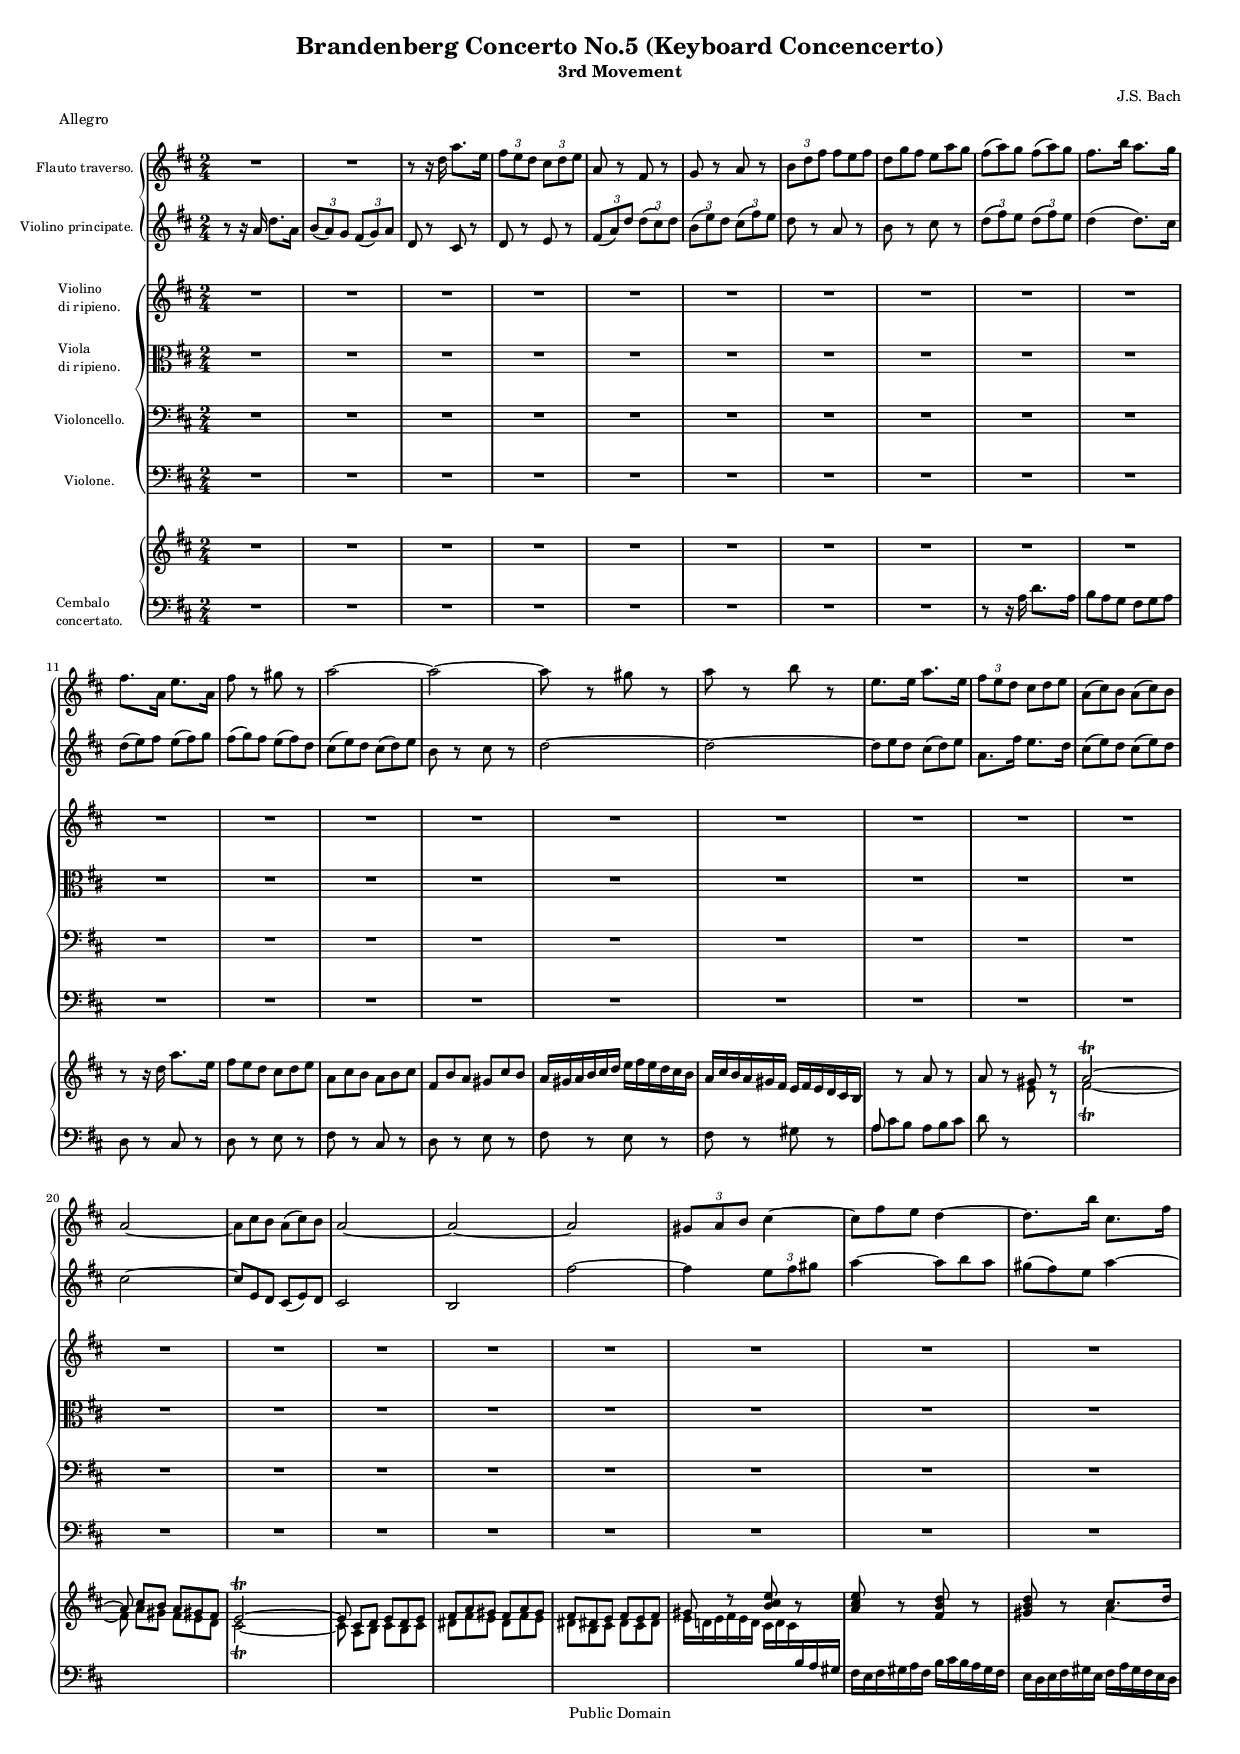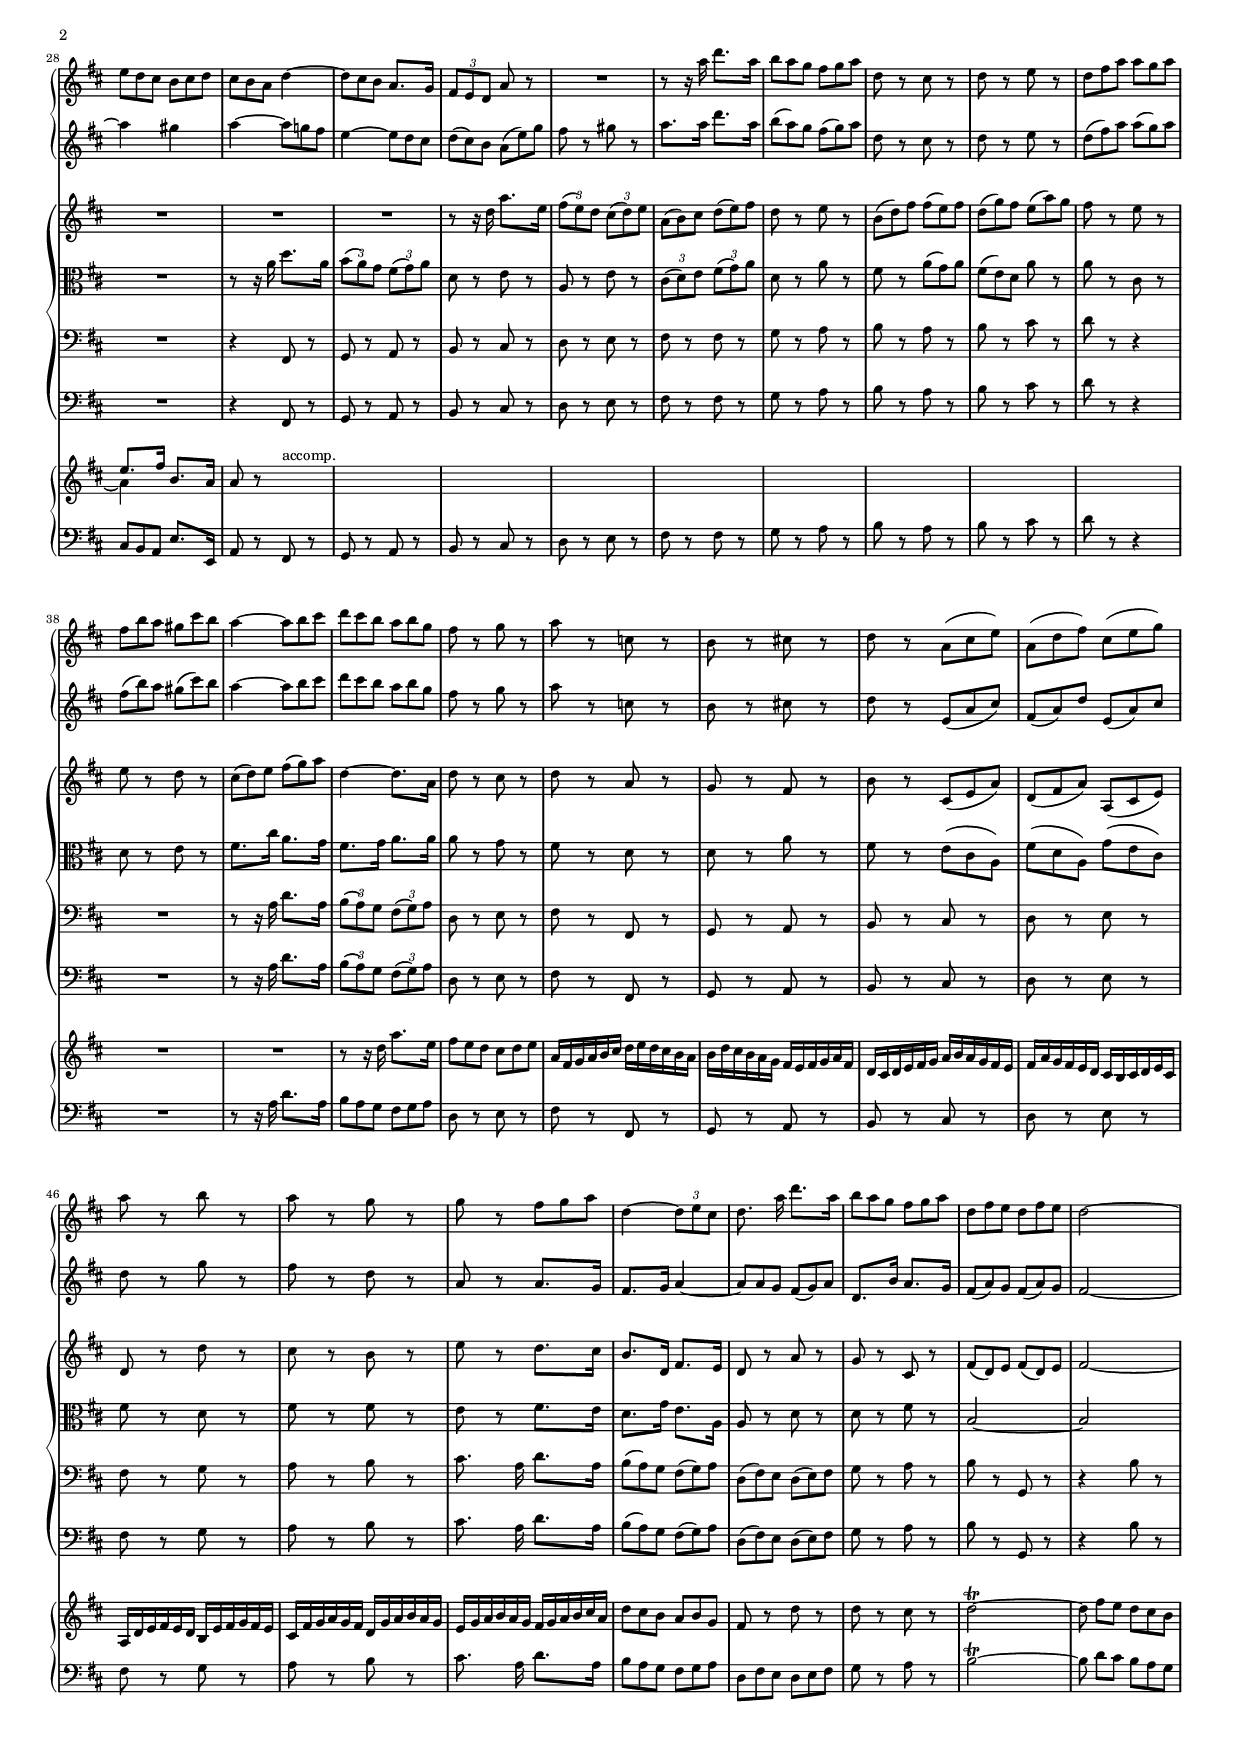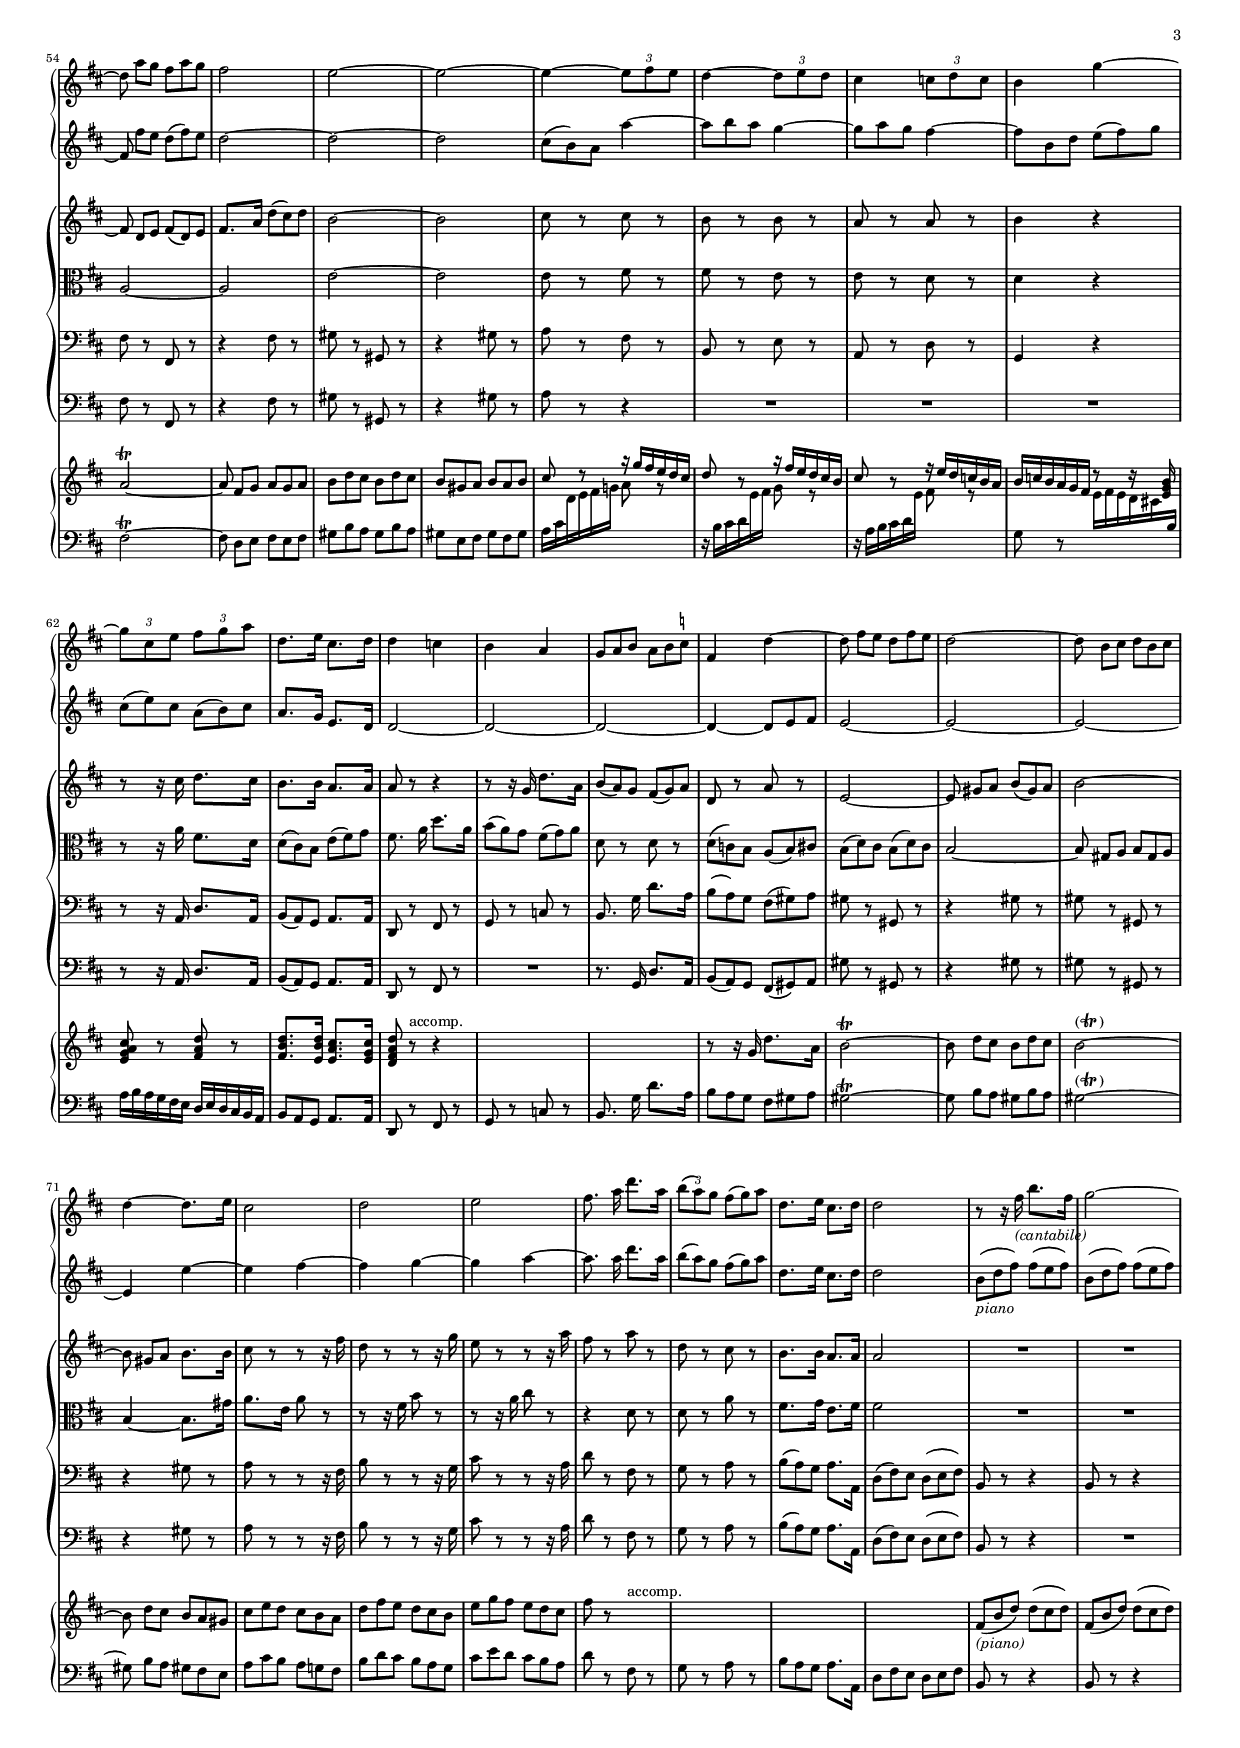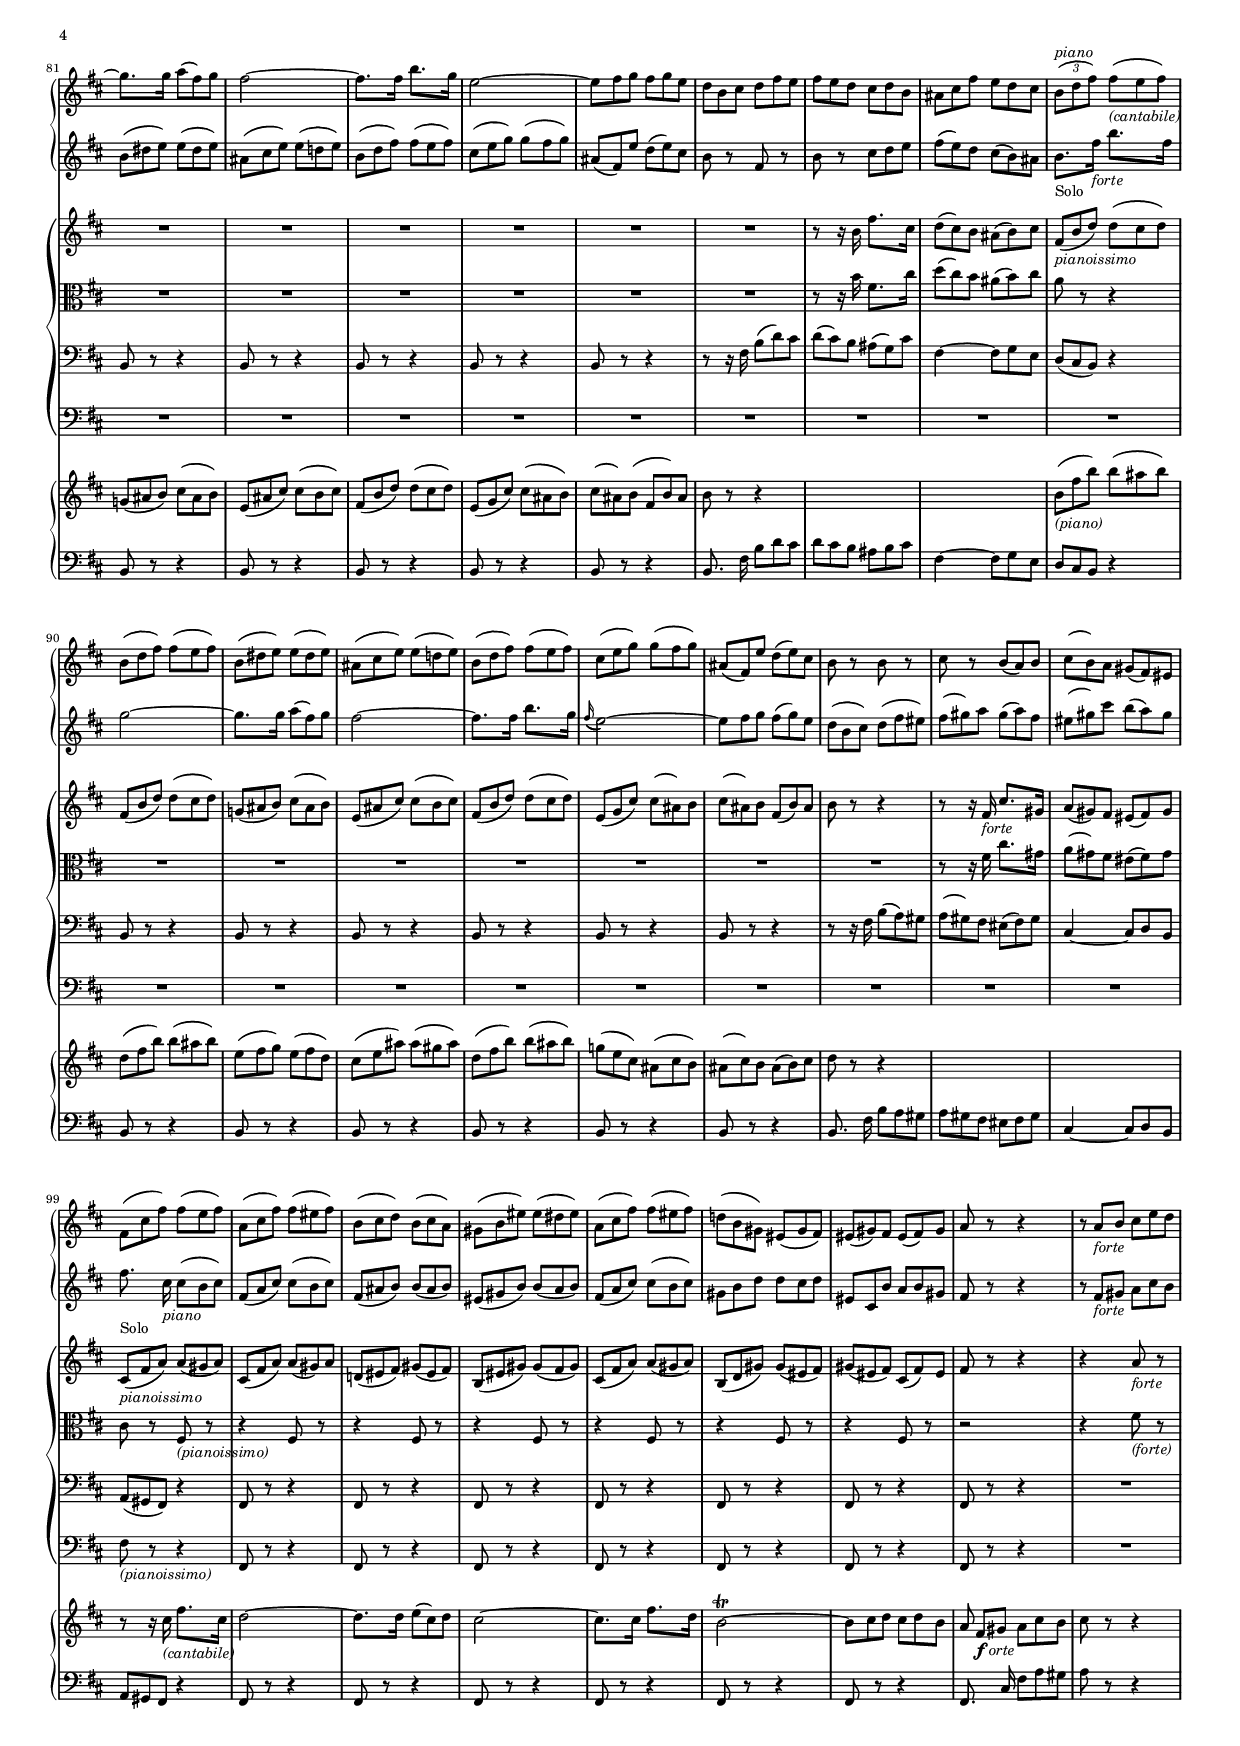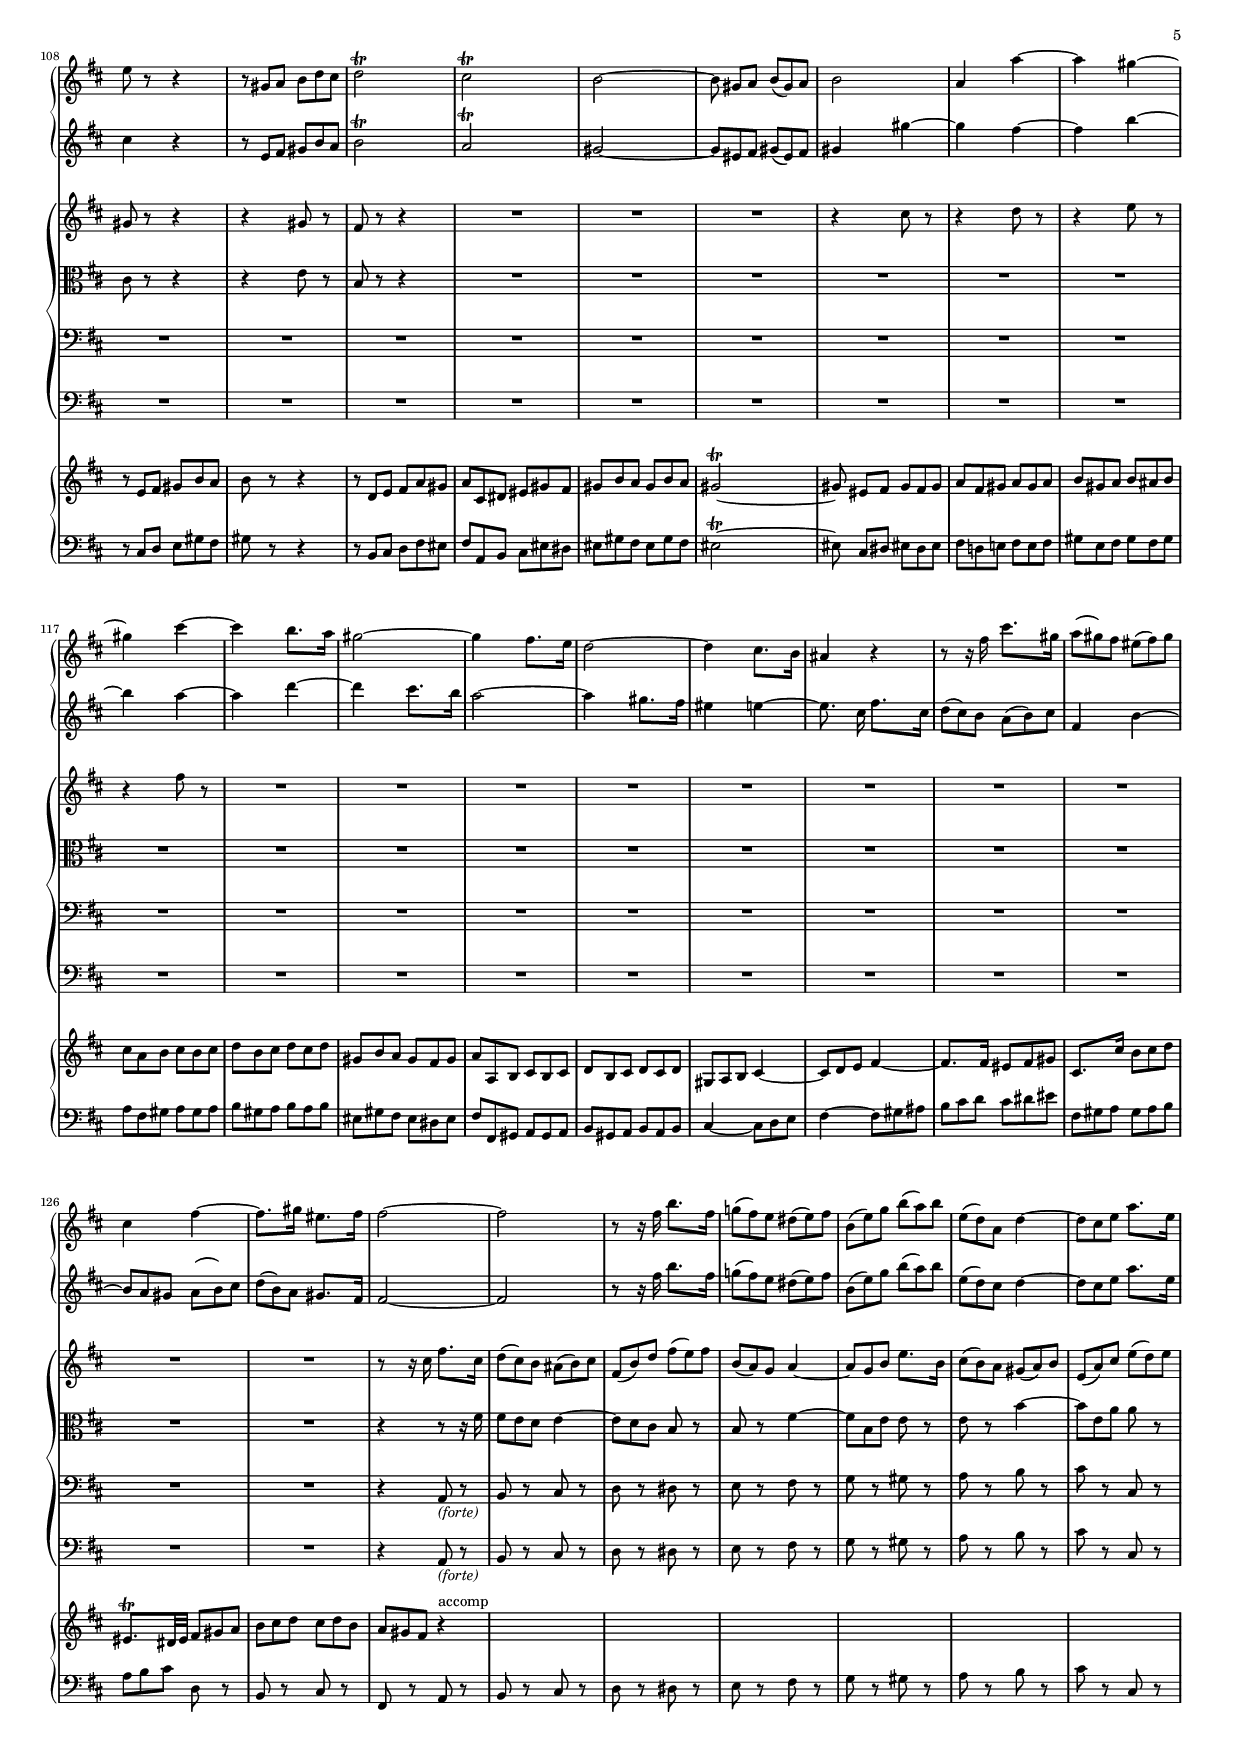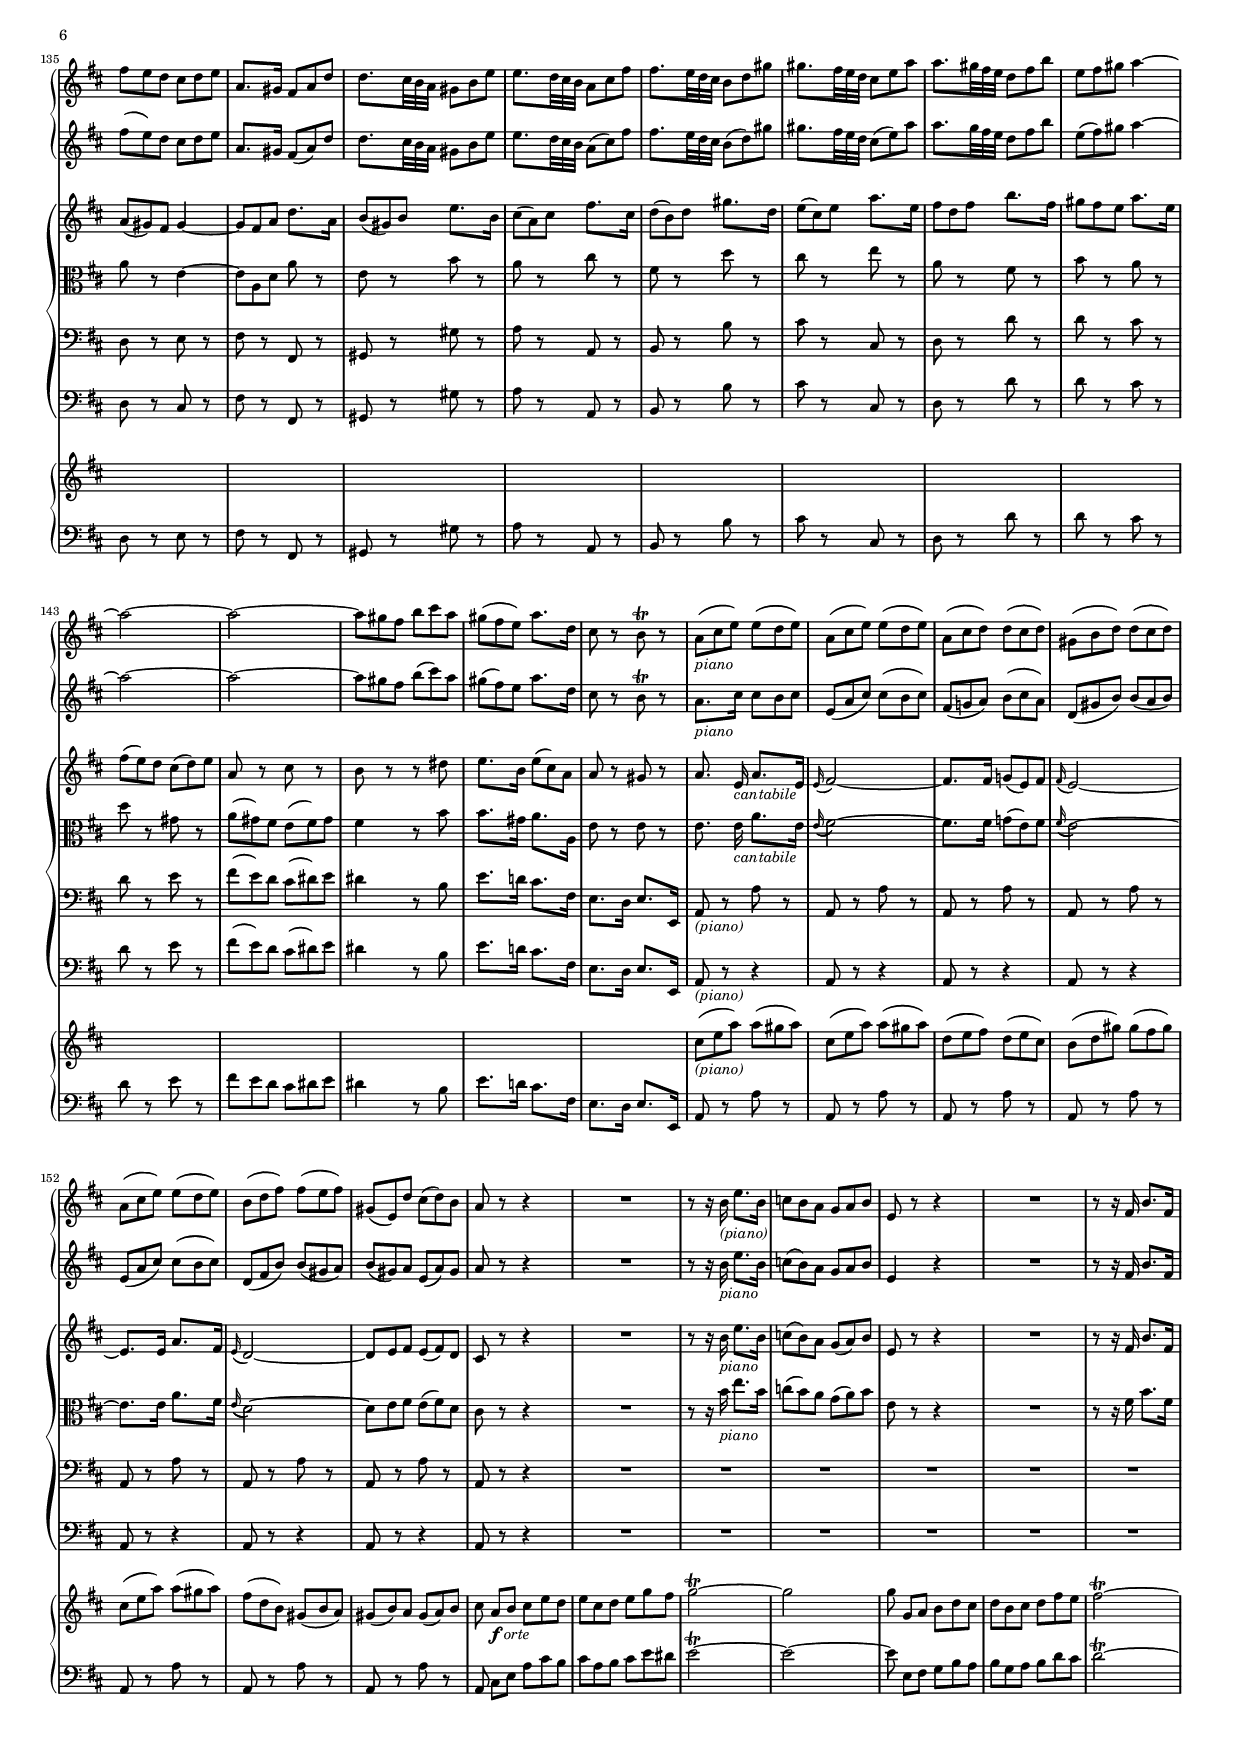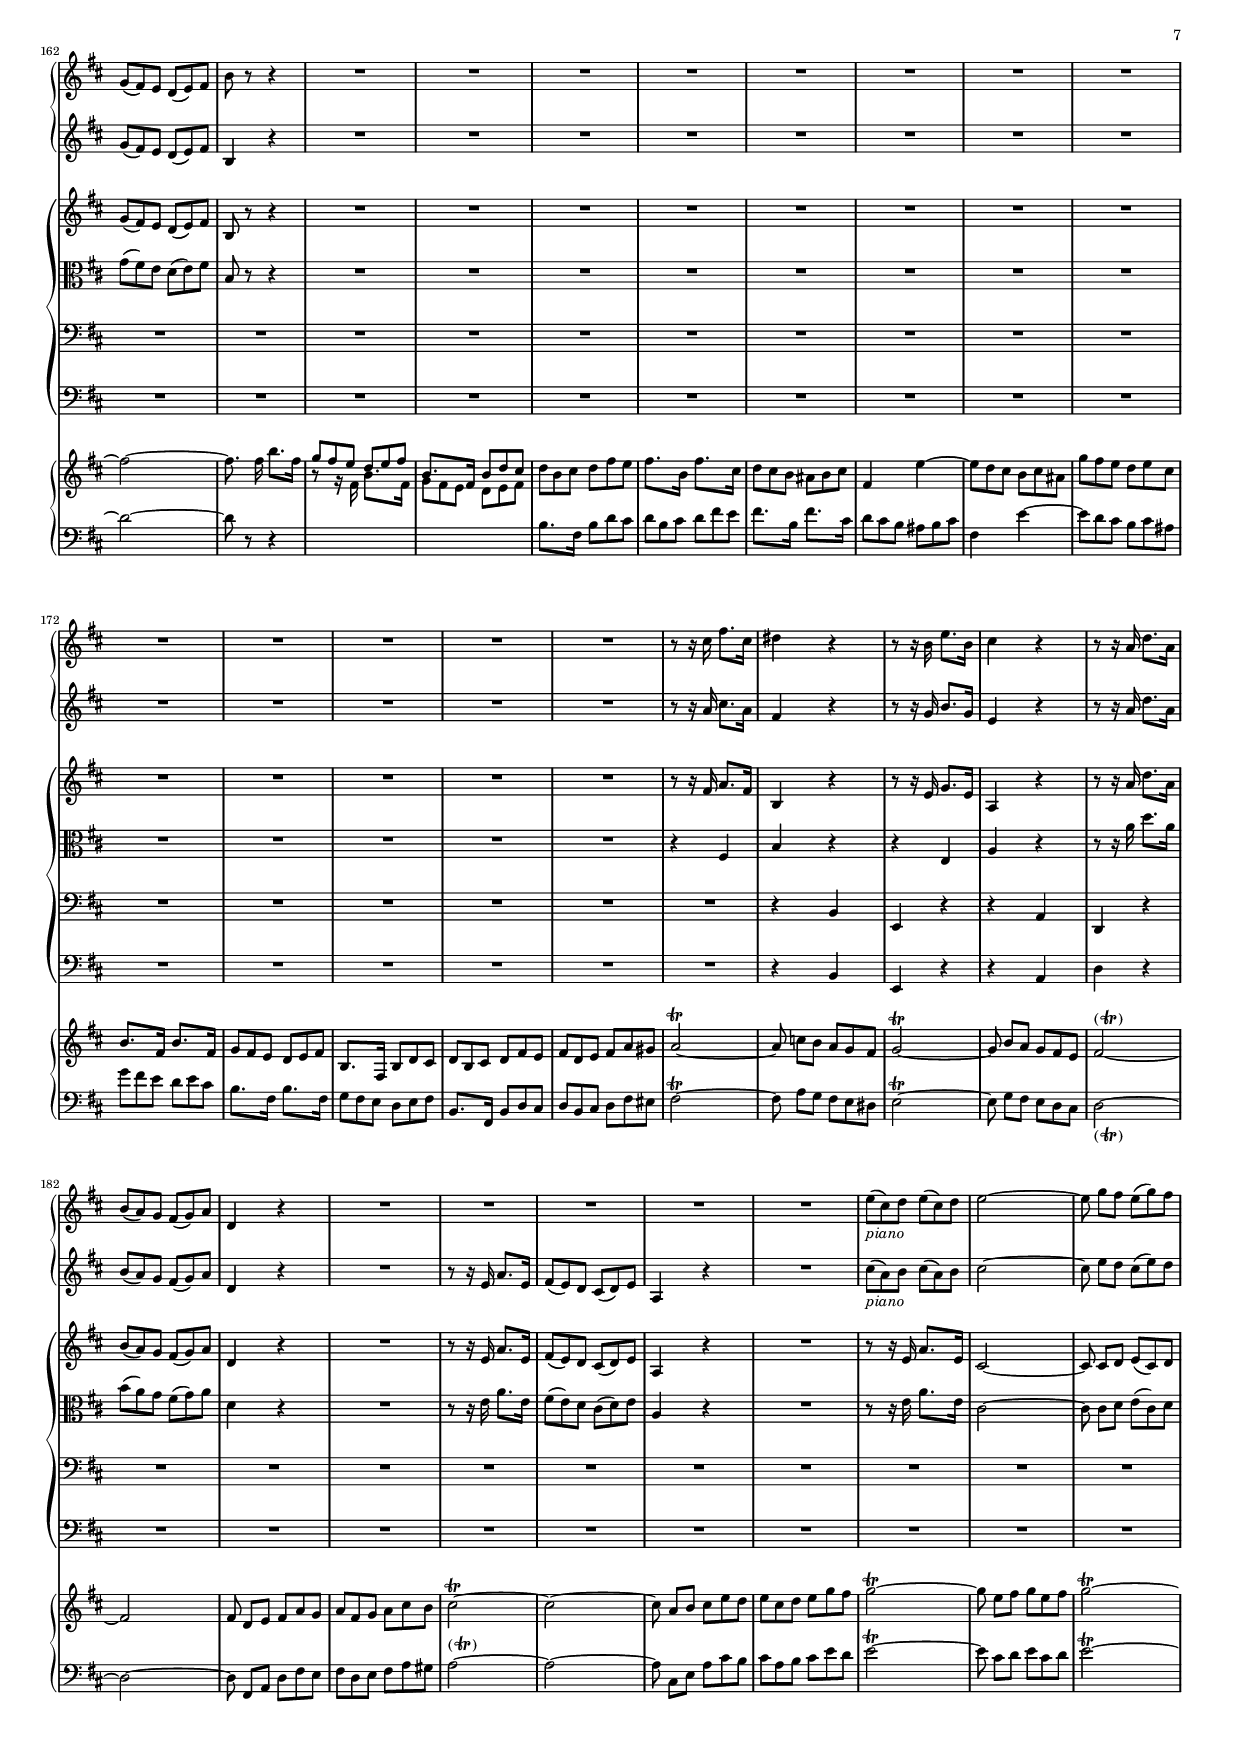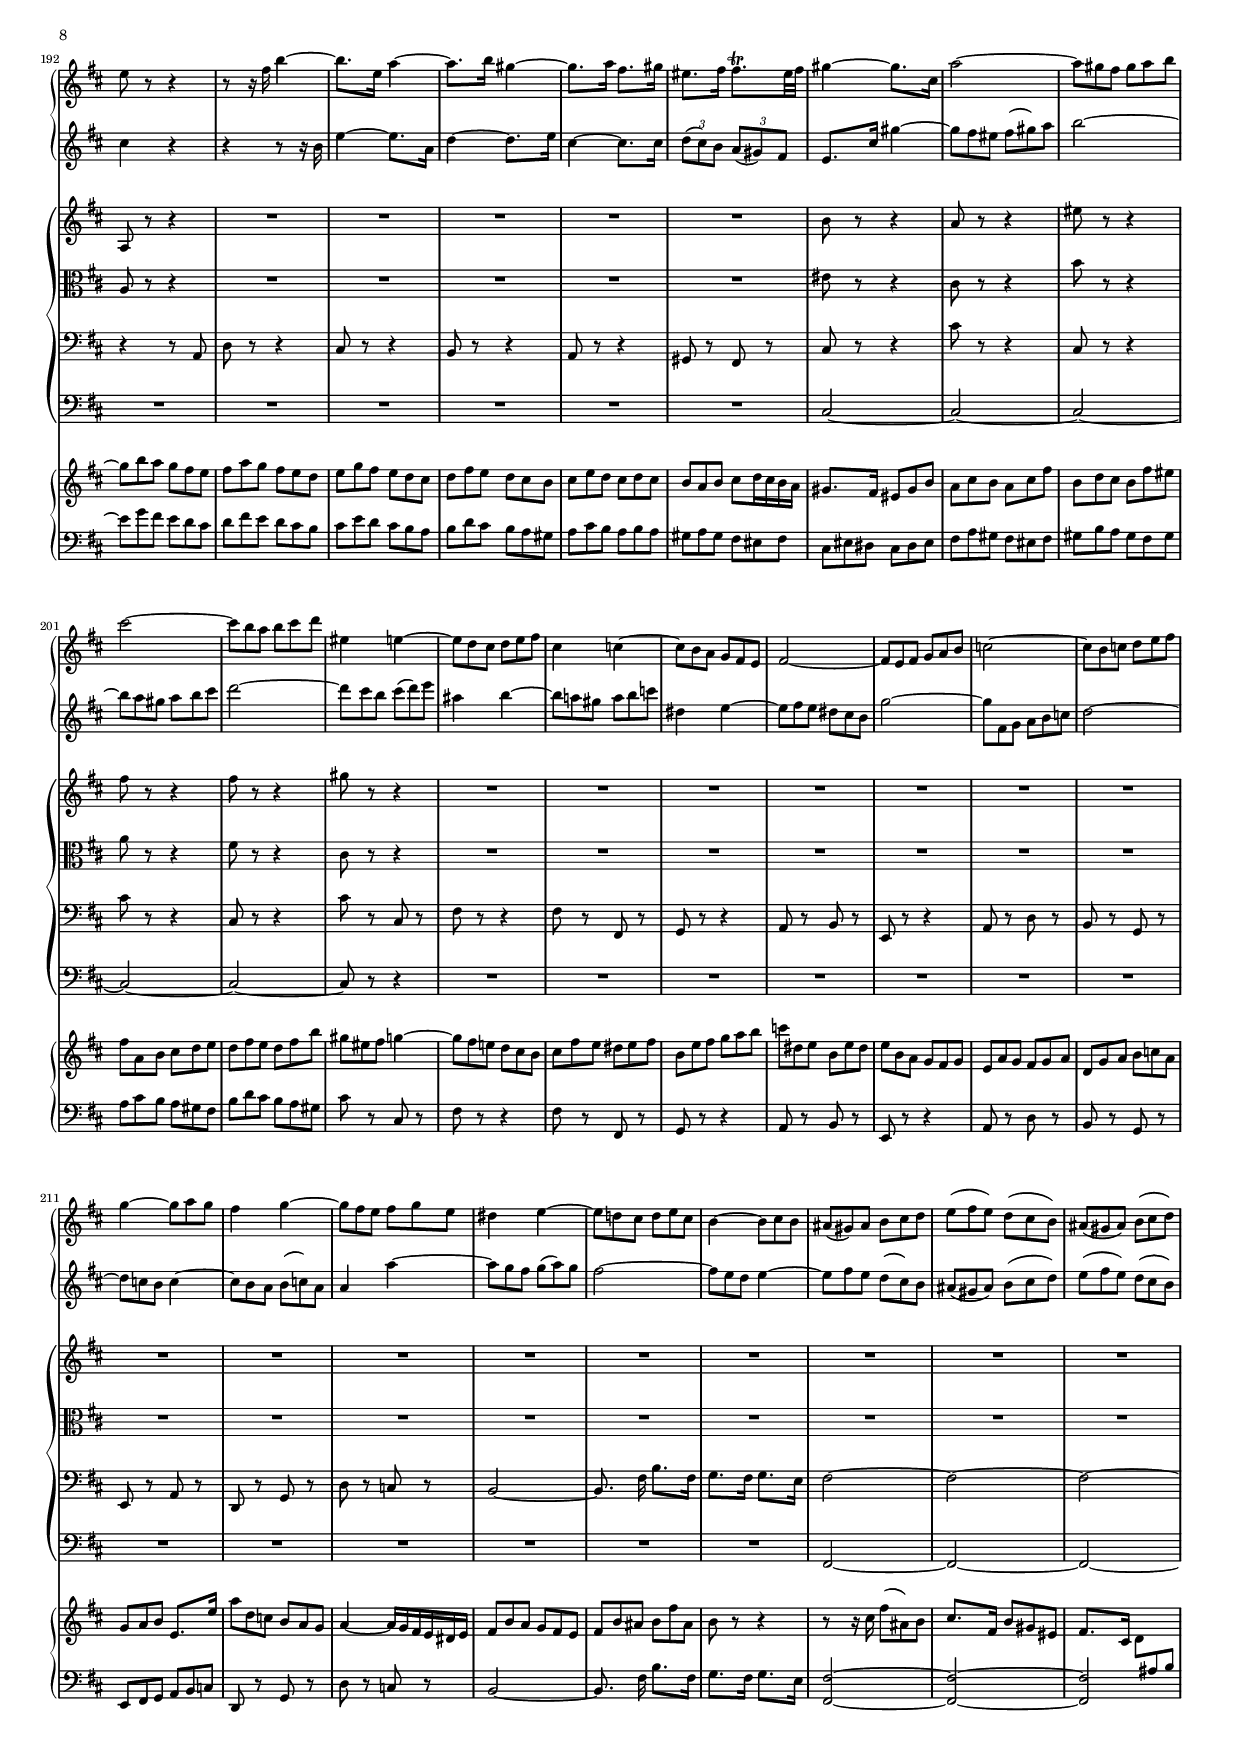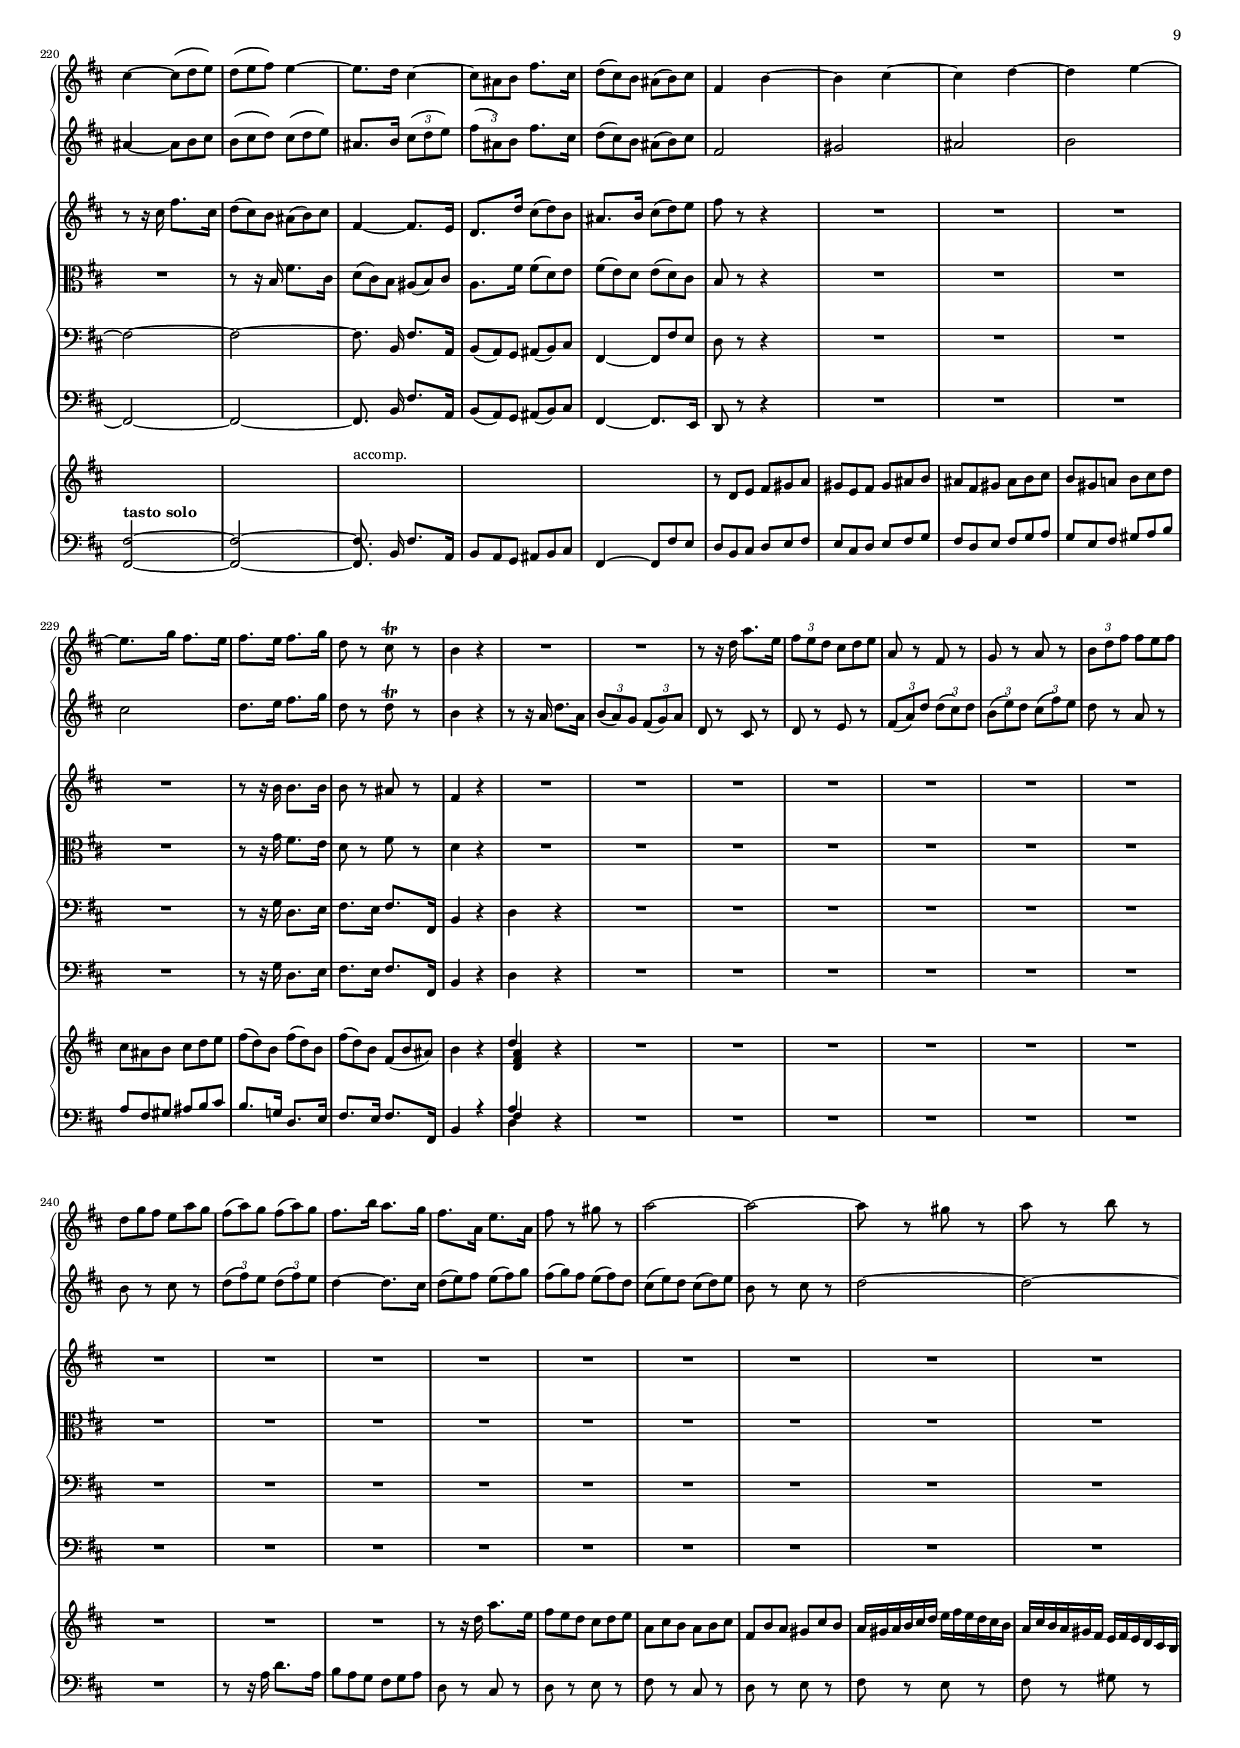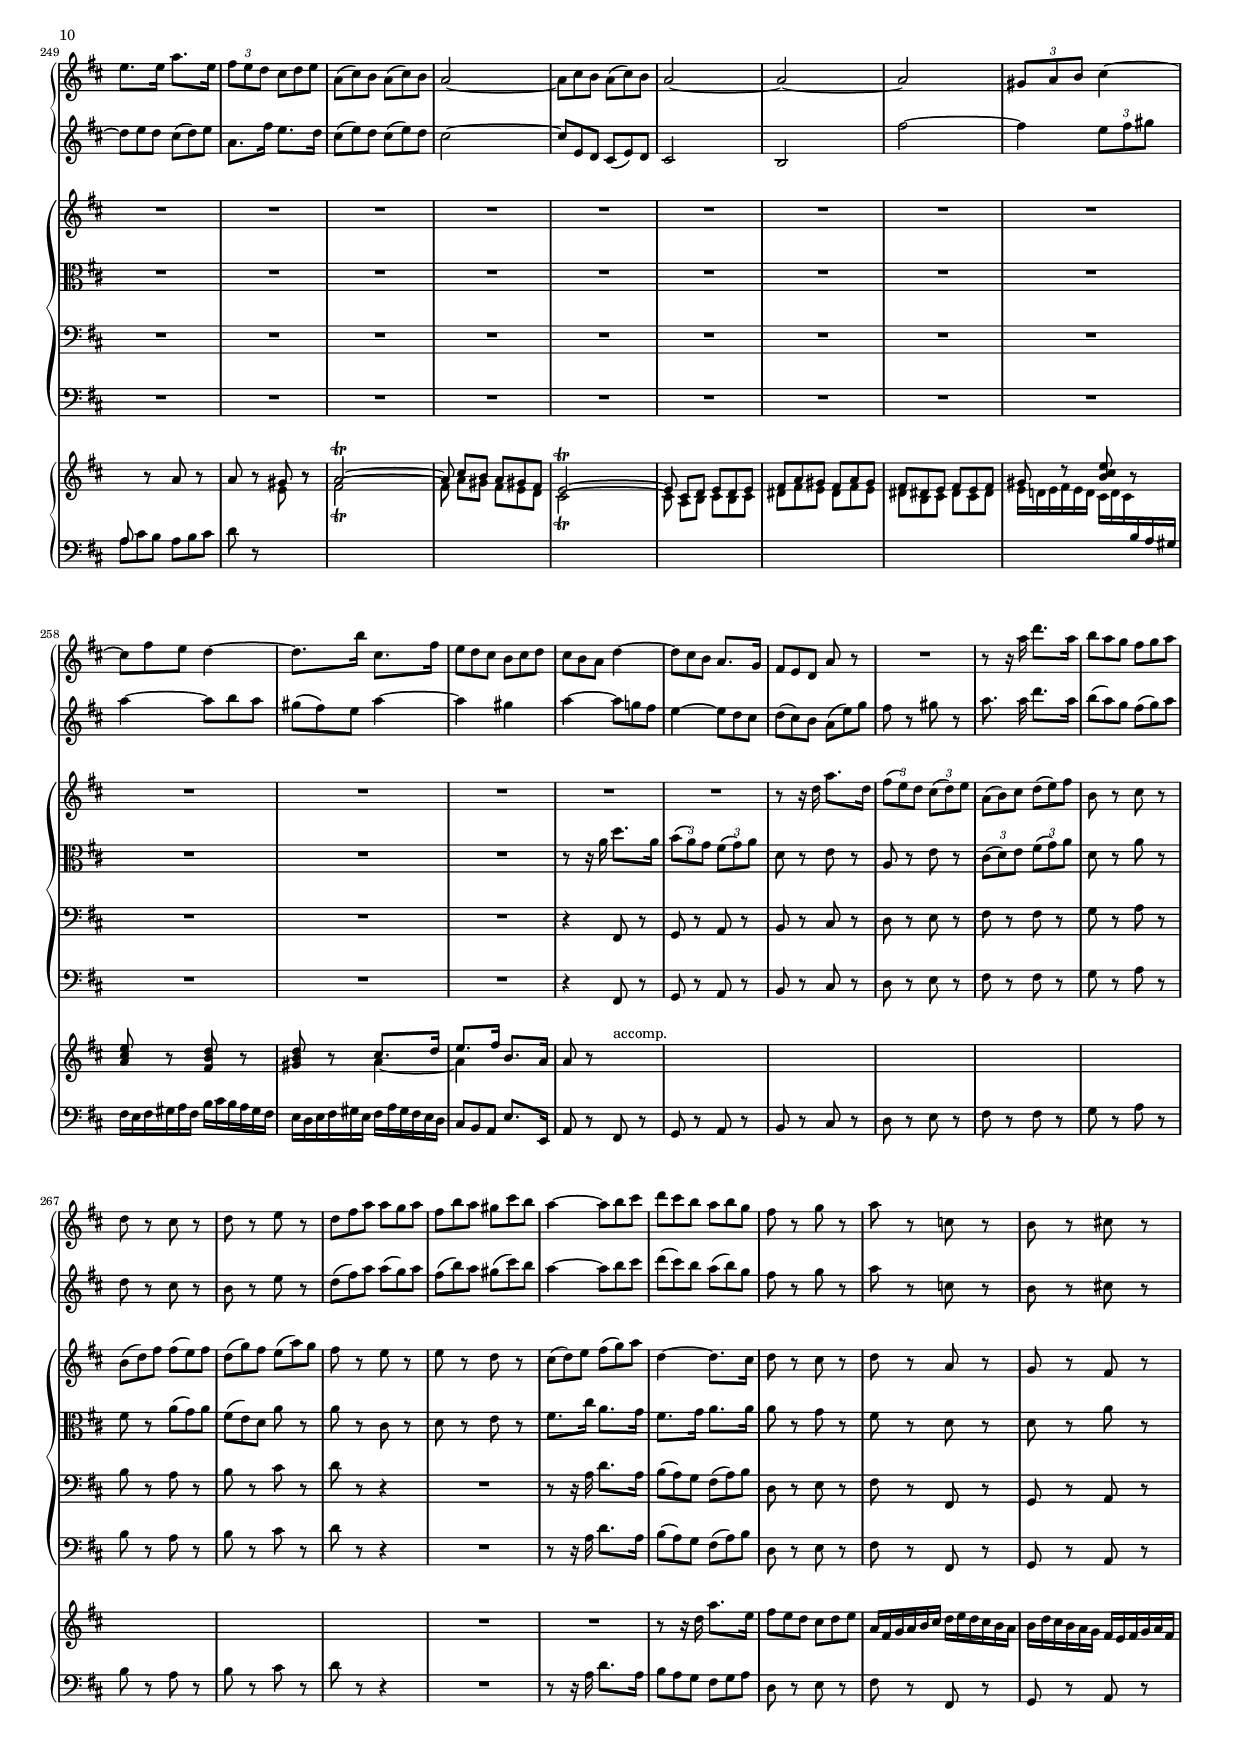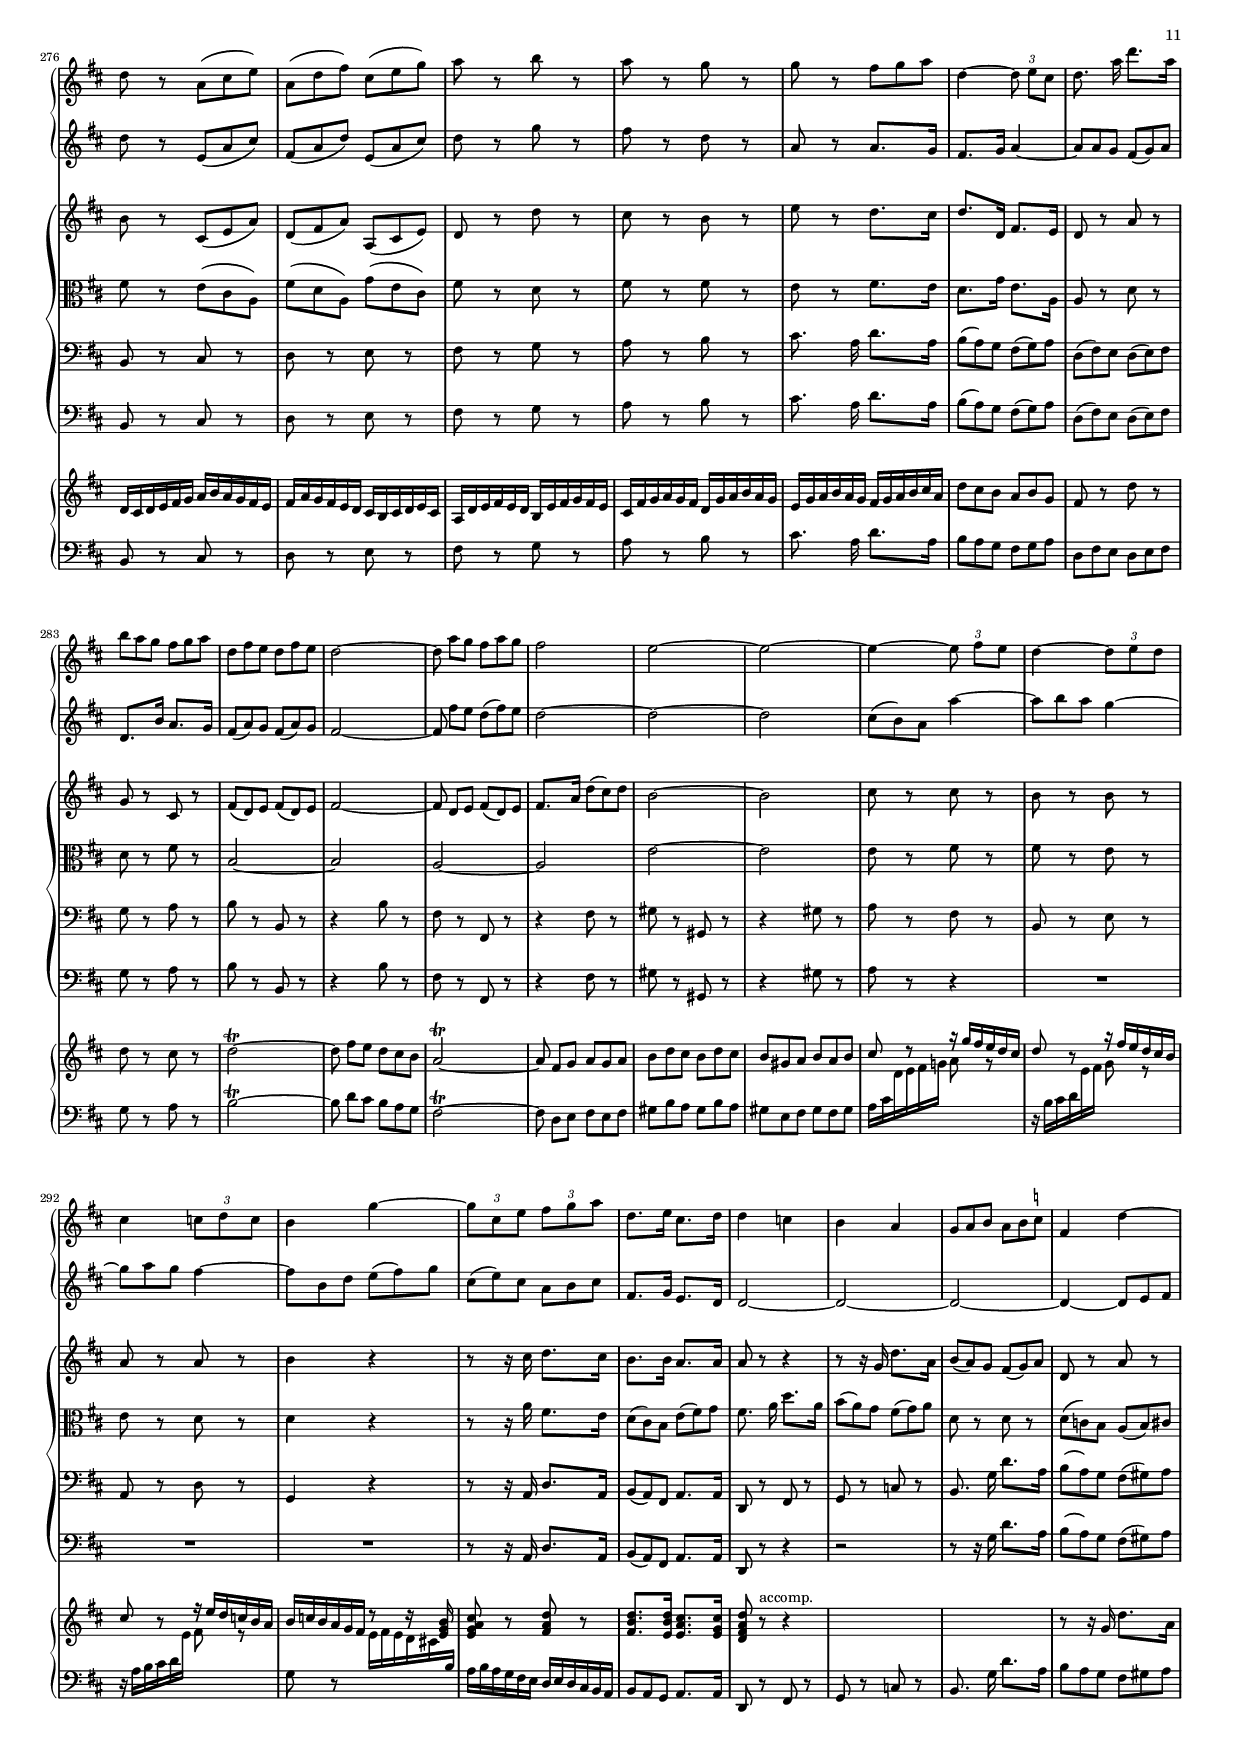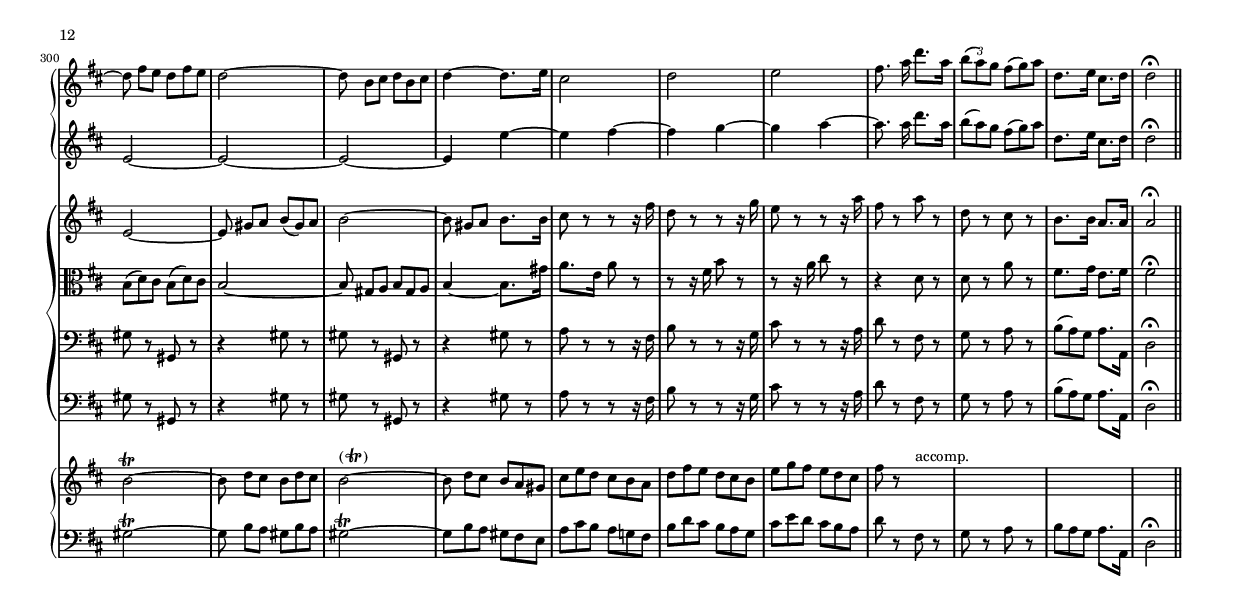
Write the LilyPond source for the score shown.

\version "2.18.0"

\include "header.ly"
\include "header.ly"
\version "2.18.0"

flute = \relative c'' {
  \clef treble
  \key d \major
  \time 2/4

  \commonSettings

  % --Bar 1-- %
  R2 |
  R2 |
  r8 r16 d a'8. e16 |
  \tuplet 3/2 { fis8 e d } \tuplet 3/2 { cis d e } |

  %--Bar 5-- %
  a, r fis r |
  g r a r |
  \tuplet 3/2 {
    b d fis \tripletsHide fis e fis |
    d g fis e a g |
    fis( a) g fis( a) g |
  }

  %--Bar 10--%
  fis8. b16 a8. g16 |
  fis 8. a,16 e'8. a,16 |
  fis'8 r gis r |
  a2 ~ |
  a ~ |
  a8 r gis r |
  a r b r |

  %--Bar 17--%
  e,8. e16 a8. e16 | \tripletsShowOnce
  \tuplet 3/2 {
    fis8 e d cis d e |
    a,( cis) b a( cis) b |
  }
  a2 ~ |
  \tuplet 3/2 { a8 cis b a( cis) b } |
  a2 ~ |
  a ~ |
  a |

  %--Bar 25--%
  \tripletsShowOnce \tuplet 3/2 { gis8 a b } cis4 ~ |
  \tuplet 3/2 { cis8 fis e } d4 ~ |
  d8. b'16 cis,8. fis16 |
  \tuplet 3/2 { e8 d cis b cis d } |
  \tuplet 3/2 { cis b a } d4 ~ |
  \tuplet 3/2 { d8 cis b } a8. g16 |
  \tripletsShowOnce \tuplet 3/2 { fis8 e d } a' r |
  R2 |

  %--Bar 33--%
  r8 r16 a' d8. a16 |
  \tuplet 3/2 { b8 a g fis g a } |
  d, r cis r |
  d r e r |
  \tuplet 3/2 { d fis a a g a } |
  \tuplet 3/2 { fis b a gis cis b } |
  a4 ~ \tuplet 3/2 { a8 b cis } |
  \tuplet 3/2 { d cis b a b g } |

  %--Bar 41--%
  fis r g r |
  a r c, r |
  b r cis! r |
  d r \tuplet 3/2 { a( cis e) } |
  \tuplet 3/2 { a,( d fis) cis( e g) } |
  a r b r |

  %--Bar 47--%
  a r g r |
  g r \tuplet 3/2 { fis g a } |
  d,4 ~ \tripletsShowOnce \tuplet 3/2 { d8 e cis } |
  \autoBeamOff d8. \autoBeamOn a'16 d8. a16 | % check beaming []
  \tuplet 3/2 {
    b8 a g fis g a |
    d, fis e d fis e |
  }
  d2 ~ |


  %--Bar 54--%
  \tuplet 3/2 { d8 \noBeam a' g fis a g } |
  fis2 |
  e ~ |
  e ~ |
  e4 ~ \tripletsShow \tuplet 3/2 { e8 fis e } |
  d4 ~ \tuplet 3/2 { d8 e d } |
  cis4 \tuplet 3/2 { c8 d c } |

  %--Bar 61--%
  b4 g' ~ |
  \tuplet 3/2 { g8 cis, e fis g a } | \tripletsHide
  d,8. e16 cis8. d16 |
  d4 c |
  b a |
  \tuplet 3/2 { g8 a b a b cis^\fbna} |
  fis,4 d' ~ |

  %--Bar 68--%
  \tuplet 3/2 { d8 \noBeam fis e d fis e } |
  d2 ~ |
  \tuplet 3/2 { d8 \noBeam b cis d b cis } |
  d4 ~ d8. e16 |
  cis2 |
  d |
  e |
  fis8. \noBeam a16 d8. a16 |

  %--Bar 76-%
  \tripletsShowOnce \tuplet 3/2 { b8( a) g fis(g) a } |
  d,8. e16 cis8. d16 |
  d2 |
  r8 r16 fis -\cantabileB b8. fis16 | % \markup { }
  g2 ~ |
  g8. g16 \tuplet 3/2 { a8( fis) g } |
  fis2 ~ |
  fis8. fis16 b8. g16 |
  e2 ~ |

  %--Bar 85-%
  \tuplet 3/2 {
    e8 fis g fis g e |
    d b cis d fis e |
    fis e d cis d b |
    ais cis fis e d cis | \tripletsShowOnce
    b(^\piano d fis) fis(-\cantabileB e fis) |
    b,( d fis) fis( e fis) |
    b,( dis e) e( dis e) |
    ais,( cis e) e( d! e) |
  }

  %--Bar 93-%
  \tuplet 3/2 {
    b( d fis) fis( e fis) |
    cis( e g) g( fis g) |
    ais,( fis) e' d( e) cis |
  }
  b r b r |
  cis r \tuplet 3/2 { b( a) b } |
  \tuplet 3/2 {
    cis( b) a gis( fis) eis |
    fis( cis' fis) fis( e fis) | %99
    a,( cis fis) fis( eis fis) | % 100
  }

  %101
  \tuplet 3/2 {
    b,( cis d) b( cis a) |
    gis( b eis) eis( dis eis) |
    a,( cis fis) fis( eis fis) |
    d!( b gis) eis( gis fis) |
    eis( gis) fis eis( fis) gis |
  }
  a r r4 |
  \tuplet 3/2 { r8 a-\forte b cis e d } |
  e r r4 |
  \tuplet 3/2 { r8 gis, a b d cis | }

  %110
  d2-\trill |
  cis-\trill |
  b ~ |
  \tuplet 3/2 { b8 \noBeam gis a b( gis) a }
  b2 |
  a4 a' ~ |
  a gis ~ |
  gis cis ~ |
  cis b8. a16 |

  %119
  gis2 ~ |
  gis4 fis8. e16 |
  d2 ~ |
  d4 cis 8. b16 |
  ais4 r |
  r8 r16 fis' cis'8. gis16 |
  \tuplet 3/2 { a8( gis) fis eis( fis) gis } |
  cis,4 fis4 ~ |
  %127
  fis8. gis16 eis8. fis16 |
  fis2 ~ |
  fis |
  r8 r16 fis b8. fis16 |
  \tuplet 3/2 {
    g!8( fis) e dis( e) fis |
    b,( e) g b( a) b |
    e,( d) a
  } d4 ~ |
  \tuplet 3/2 { d8 cis e } a8. e16 |

  %135
  \tuplet 3/2 { fis8 e d cis d e } |
  a,8. gis16 \tuplet 3/2 { fis8 a d } |
  d8. \tuplet 3/2 { cis32 b a gis8 b e } |
  e8. \tuplet 3/2 { d32 cis b a8 cis fis } |
  fis8. \tuplet 3/2 { e32 d cis b8 d gis } |
  gis8. \tuplet 3/2 { fis32 e d cis8 e a } |
  a8. \tuplet 3/2 { gis32 fis e d8 fis b } |
  \tuplet 3/2 { e, fis gis } a4 ~ |

  %143
  a2 ~ |
  a ~ |
  \tuplet 3/2 {
    a8 gis fis b cis a |
    gis( fis e)
  } a8. d,16 |
  cis8 r b-\trill r |
  \tuplet 3/2 {
    a(-\piano cis e) e( d e) |
    a,( cis e) e( d e) |
    a,( cis d) d( cis d) |

    %151
    gis,( b d) d( cis d) |
    a( cis e) e( d e) |
    b( d fis) fis( e fis) |
    gis,( e) d' cis( d) b |
  }
  a r r4 |
  R2 |
  r8 r16 b16-\pianoB e8. b16 |
  \tuplet 3/2 { c8 b a g a b } |

  %159
  e, r r4 |
  R2 |
  r8 r16 fis16 b8. fis16 |
  \tuplet 3/2 { g8( fis) e d( e) fis | }
  b r r4 |
  R2*13 |


  %177
  r8 r16 cis fis8. cis16 |
  dis4 r |
  r8 r16 b e8. b16 |
  cis4 r |
  r8 r16 a d8. a16 |
  \tuplet 3/2 { b8( a) g fis( g) a } |
  d,4 r |
  R2 * 5 |

  %189
  \tuplet 3/2 { e'8(-\piano cis) d e( cis) d } |
  e2 ~ |
  \tuplet 3/2 { e8 \noBeam g fis e( g) fis } |
  e r r4 |

  %193
  r8 r16 fis b4 ~ |
  b8. e,16 a4 ~ |
  a8. b16 gis4 ~ |
  gis8. a16 fis8. gis16 |
  eis8. fis16 fis8.-\trill eis32 fis |
  gis4 ~ gis8. cis,16 |
  a'2 ~ |
  \tuplet 3/2 { a8 gis fis gis a b } |
  cis2 ~ |
  %202

  \tuplet 3/2 { cis8 b a b cis d } |
  eis,4 e ~ |
  \tuplet 3/2 { e8 d cis d e fis } |
  cis4 c ~ |
  \tuplet 3/2 { c8 b a g fis e } |
  fis2 ~ |
  \tuplet 3/2 { fis8 e fis g a b } |
  c2 ~ |
  \tuplet 3/2 { c8 b c d e fis } |

  %211
  g4 ~ \tuplet 3/2 { g8 a g } |
  fis4 g ~ |
  \tuplet 3/2 { g8 fis e fis g e } |
  dis4 e ~ |
  \tuplet 3/2 { e8 d! cis d e cis } |
  b4 ~ \tuplet 3/2 { b8 cis b } |
  \tuplet 3/2 {
    ais( gis) ais b cis d |
    e( fis e) d( cis b) |

    %219
    %on triplets?
    ais( gis ais) b( cis d) |
  }
  cis4 ~ \tuplet 3/2 { cis8( d e ) } |
  \tuplet 3/2 { d( e fis) } e4 ~ |
  e8. d16 cis4 ~ |
  \tuplet 3/2 { cis8 ais b } fis'8. cis16 |
  \tuplet 3/2 { d8( cis)b ais(b) cis } |
  fis,4 b ~ |
  b cis ~ |
  cis d ~ |
  d e ~ |
  e8. g16 fis8. e16 |
  fis8. e16 fis8. g16 |
  d8 r cis-\trill r |
  b4 r |

  %233
  R2 |
  R2 |
  r8 r16 d a'8. e16 | \tripletsShowOnce
  \tuplet 3/2 { fis8 e d } \tuplet 3/2 { cis d e } |

  %--Bar 5-- %
  a, r fis r |
  g r a r |
  \tuplet 3/2 {
    \tripletsShowOnce
    b d fis fis e fis |
    d g fis e a g |
    fis( a) g fis( a) g |
  }

  %--Bar 10--%
  fis8. b16 a8. g16 |
  fis 8. a,16 e'8. a,16 |
  fis'8 r gis r |
  a2 ~ |
  a ~ |
  a8 r gis r |
  a r b r |

  %--Bar 17--%
  e,8. e16 a8. e16 |
  \tripletsShowOnce \tuplet 3/2 {
    fis8 e d cis d e |
    a,( cis) b a( cis) b |
  }
  a2 ~ |
  \tuplet 3/2 { a8 cis b a( cis) b } |
  a2 ~ |
  a ~ |
  a |

  %--Bar 25--%
  \tripletsShowOnce \tuplet 3/2 { gis8 a b } cis4 ~ |
  \tuplet 3/2 { cis8 fis e } d4 ~ |
  d8. b'16 cis,8. fis16 |
  \tuplet 3/2 { e8 d cis b cis d } |
  \tuplet 3/2 { cis b a } d4 ~ |
  \tuplet 3/2 { d8 cis b } a8. g16 |
  \tuplet 3/2 { fis8 e d } a' r |
  R2 |

  %--Bar 265 --%
  r8 r16 a' d8. a16 |
  \tuplet 3/2 { b8 a g fis g a } |
  d, r cis r |
  d r e r |
  \tuplet 3/2 { d fis a a g a } |
  \tuplet 3/2 { fis b a gis cis b } |
  a4 ~ \tuplet 3/2 { a8 b cis } |
  \tuplet 3/2 { d cis b a b g } |

  %--Bar 273--%
  fis r g r |
  a r c, r |
  b r cis! r |
  d r \tuplet 3/2 { a( cis e) } |
  \tuplet 3/2 { a,( d fis) cis( e g) } |
  a r b r |

  %--Bar 279--%
  a r g r |
  g r \tuplet 3/2 { fis g a } |
  d,4 ~ \tripletsShowOnce \tuplet 3/2 { d8 \noBeam e cis } |
  \autoBeamOff d8. \autoBeamOn a'16 d8. a16 | % check beaming []
  \tuplet 3/2 {
    b8 a g fis g a |
    d, fis e d fis e |
  }
  d2 ~ |


  %--Bar 286--%
  \tuplet 3/2 { d8 \noBeam a' g fis a g } |
  fis2 |
  e ~ |
  e ~ |
  e4 ~ \tripletsShow \tuplet 3/2 { e8 \noBeam fis e } |
  d4 ~ \tuplet 3/2 { d8 e d } |
  cis4 \tuplet 3/2 { c8 d c } |

  %--Bar 293--%
  b4 g' ~ |
  \tuplet 3/2 { g8 cis, e fis g a } | \tripletsHide
  d,8. e16 cis8. d16 |
  d4 c |
  b a |
  \tuplet 3/2 { g8 a b a b cis^\fbna} |
  fis,4 d' ~ |

  %--Bar 300--%
  \tuplet 3/2 { d8 \noBeam fis e d fis e } |
  d2 ~ |
  \tuplet 3/2 { d8 \noBeam b cis d b cis } |
  d4 ~ d8. e16 |
  cis2 |
  d |
  e |
  fis8. \noBeam a16 d8. a16 |

  %--Bar 308-%
  \tripletsShowOnce \tuplet 3/2 { b8( a) g fis( g) a } |
  d,8. e16 cis8. d16 |
  d2\fermata \bar "|." |
} %end flute notes


\version "2.18.0"
\include "header.ly"

violinP = \relative c'' {
  \clef violin
  \key d \major
  \time 2/4

  \commonSettings

  % --Bar 1-- %
  r8 r16 a16 d8. a16 |
  \tuplet 3/2 { b8( a) g fis( g) a } |
  d, r cis r |
  d r e r |
  \tuplet 3/2 {
    fis( a) d d( cis) d |
    b( e) d cis( fis) e |
  }
  d r a r |
  b r cis r |

  % --Bar 9-- %
  \tuplet 3/2 { d( fis) e d( fis) e } |
  d4( d8.) cis 16 |
  \tripletsHide \tuplet 3/2 {
    d8( e) fis e( fis) g |
    fis( g) fis e( fis) d |
    cis( e) d cis( d) e |
  }
  b r cis r |
  d2 ~ |
  d ~ |

  % --Bar 17-- %
  \tuplet 3/2 { d8 e d cis( d) e | }
  a,8. fis'16 e8. d16 |
  \tuplet 3/2 { cis8( e) d cis( e) d | }
  cis2 ~ |
  \tuplet 3/2 { cis8 e, d cis( e) d | }
  cis2 |
  b |
  fis'' ~ |
  fis4 \tripletsShowOnce \tuplet 3/2 { e8 fis gis } |

  % --Bar 26-- %
  a4 ~ \tuplet 3/2 { a8 b a } |
  \tuplet 3/2 { gis( fis) e } a4 ~ |
  a gis |
  a ~ \tuplet 3/2 { a8 g! fis } | % remind natural
  e4 ~ \tuplet 3/2 { e8 d cis } |
  \tuplet 3/2 { d( cis) b a( e') g} |
  fis r gis r |

  % --Bar 33-- %
  a8. a16 d8. a16 |
  \tuplet 3/2 { b8( a) g fis( g) a } |
  d, r cis r |
  d r e r |
  \tuplet 3/2 { d( fis) a a( g) a } |
  \tuplet 3/2 { fis( b) a gis( cis) b } |
  a4 ~ \tuplet 3/2 { a8 b cis } |
  \tuplet 3/2 { d cis b a b g } |

  %--Bar 41--%
  fis r g r |
  a r c, r |
  b r cis! r |
  d r \tuplet 3/2 { e,( a cis) } |
  \tuplet 3/2 { fis,( a) d e,( a) cis } |
  d r g r |

  %--Bar 47--%
  fis r d r |
  a r a8. g16 |
  fis8. g16 a4 ~ |
  \tuplet 3/2 { a8 a g fis( g) a } |
  d,8. b'16 a8. g16 |
  \tuplet 3/2 { fis8( a)g fis( a) g} |
  fis2 ~ |

  %--Bar 54--%
  \tuplet 3/2 { fis8 \noBeam fis' e d( fis) e } |
  d2 ~ |
  d ~ |
  d |
  \tuplet 3/2 { cis8( b) a } a'4 ~ |
  \tuplet 3/2 { a8 b a } g4 ~ |
  \tuplet 3/2 { g8 a g } fis4 ~ |

  %--Bar 61--%
  \tuplet 3/2 { fis8 b, d e(fis) g } |
  \tuplet 3/2 { cis,( e) cis a( b) cis } |
  a8. g16 e8. d16 |
  d2 ~ |
  d ~ |
  d ~ |
  d4 ~ \tuplet 3/2 { d8 e fis } |

  %--Bar 68--%
  e2 ~ |
  e ~ |
  e ~ |
  e4 e' ~ |
  e fis ~ |
  fis g ~ |
  g a ~ |
  a8. \noBeam a16 d8. a16 |

  %--Bar 76--%
  \tuplet 3/2 { b8( a) g fis(g) a } |
  d,8. e16 cis8. d16 |
  d2 |
  \tuplet 3/2 {
    b8(-\piano d fis) fis( e fis) |
    b,( d fis) fis( e fis) |
    b,( dis e) e( dis e) |
    ais,( cis e) e( d! e) |
    b( d fis) fis( e fis) |
    cis( e g) g( fis g) |
  }

  %--Bar 85--%
  \tuplet 3/2 { ais,( fis) e' d( e)cis } |
  b r fis r |
  b r \tuplet 3/2 { cis d e } |
  \tuplet 3/2 { fis( e) d cis( b) ais } |
  b8. fis'16-\forte b8. fis16 |
  g2 ~ |
  g8. g16 \tuplet 3/2 { a8( fis) g } |
  fis2 ~ |

  %--Bar 93 --%
  fis8. fis16 b8. g16 |

  % \tuplet 3/2 { } |
  \appoggiatura
  fis16(
  e2) ~ |
  \tuplet 3/2 { e8 fis g fis( g) e } |
  \tuplet 3/2 { d8( b cis) d( fis eis) } |
  \tuplet 3/2 { fis8( gis) a gis( a) fis } |
  \tuplet 3/2 { eis8( gis) cis b( a) gis } |
  fis8. \noBeam cis16-\piano
  \tuplet 3/2 { cis8( b cis) } |
  \tuplet 3/2 { fis,8( a cis) cis( b cis) } |
  \tuplet 3/2 { fis,8( ais b) b( ais b) } |
  \tuplet 3/2 { eis,8( gis b) b( a b) } |
  \tuplet 3/2 { fis8( a cis) cis( b cis) } |
  \tuplet 3/2 { gis8 b d d cis d } |
  \tuplet 3/2 { eis,8 cis b' a b gis } |
  fis8 r r4 |
  \tuplet 3/2 { r8 fis-\forte gis a cis b } |
  cis4 r |
  \tuplet 3/2 { r8 e, fis gis b a } |
  b2\trill |
  a\trill |
  gis ~ |
  \tuplet 3/2 { gis8 eis fis gis( eis) fis } |
  gis4 gis' ~ |
  gis4 fis ~ |
  fis4 b ~ |
  b4 a ~ |
  a4 d ~ |
  d4 cis8. b16 |
  a2 ~ |
  a4 gis8. fis16 |
  eis4 e ~ |
  e8. \noBeam cis16 fis8. cis16 |
  \tuplet 3/2 { d8( cis) b a( b) cis } |
  fis,4 b ~ |
  \tuplet 3/2 { b8 a gis a( b) cis } |
  \tuplet 3/2 { d8( b) a } gis8. fis16 |
  fis2 ~ |
  fis |
  r8 r16 fis' b8. fis16 |
  \tuplet 3/2 { g!8( fis) e dis( e) fis } |
  \tuplet 3/2 { b,8( e) g b( a) b } |
  \tuplet 3/2 { e,8( d) cis } d4 ~ |
  \tuplet 6/4 { d8 cis e } a8. e16 |
  \tuplet 3/2 { fis8( e) d cis d e } |
  a,8. gis16
  \tuplet 3/2 { fis8( a) d } |
  d8.
  \tuplet 3/2 { cis32 b a gis8 b e } |
  e8.
  \tuplet 3/2 { d32 cis b a8( cis) fis } |
  fis8.
  \tuplet 3/2 { e32 d cis b8( d) gis } |
  gis8.
  \tuplet 3/2 { fis32 e d cis8( e) a } |
  a8.
  \tuplet 3/2 { g32 fis e d8 fis b } |
  \tuplet 3/2 { e,8( fis ) gis } a4 ~ |
  a2 ~ |
  a ~ |
  \tuplet 3/2 { a8 gis fis b( cis) a } |
  \tuplet 3/2 { gis8( fis) e } a8. d,16 |
  cis8 r b\trill r |
  a8.-\piano cis16
  \tuplet 3/2 { cis8 b cis } |
  \tuplet 3/2 { e,8( a cis) cis( b cis) } |
  \tuplet 3/2 { fis,8( g! a) b( cis a) } |
  \tuplet 3/2 { d,8( gis b) b( a b) } |
  \tuplet 3/2 { e,8( a cis) cis( b cis) } |
  \tuplet 3/2 { d,8( fis b) b( gis a) } |
  \tuplet 3/2 { b8( gis ) a e( a) gis } |
  a8 r r4 |
  R2 |
  r8 r16 b-\piano e8. b16 |
  \tuplet 3/2 { c8( b) a g a b } |
  e,4 r |
  R2 |
  r8 r16 fis b8. fis16 |
  \tuplet 3/2 { g8( fis) e d( e) fis } |
  b,4 r |
  R2 |
  R2 |
  R2 |
  R2 |
  R2 |
  R2 |
  R2 |
  R2 |
  R2 |
  R2 |
  R2 |
  R2 |
  R2 |
  r8 r16 a' cis8. a16 |
  fis4 r |
  r8 r16 g b8. g16 |
  e4 r |
  r8 r16 a d8. a16 |
  \tuplet 3/2 { b8( a) g fis( g) a } |
  d,4 r |
  R2 |
  r8 r16 e a8. e16 |
  \tuplet 3/2 { fis8( e) d cis( d) e } |
  a,4 r |
  R2 |
  \tuplet 3/2 { cis'8-\piano( a) b cis( a) b } |
  cis2 ~ |
  \tuplet 3/2 { cis8 \noBeam e d cis( e) d } |
  cis4 r |
  r4 r8 r16 b |
  e4 ~ e8. a,16 |
  d4 ~ d8. e16 |
  cis4 ~ cis8. cis16 |
  \tuplet 3/2 { \tripletsShowOnce d8( cis) b \tripletsShowOnce a( gis) fis } |
  e8. cis'16 gis'4 ~ |
  \tuplet 3/2 { gis8 fis eis fis( gis) a } |
  b2 ~ |
  \tuplet 3/2 { b8 a gis a b cis } |
  d2 ~ |
  \tuplet 3/2 { d8 cis b cis( d) e } |
  ais,4 b ~ |
  \tuplet 3/2 { b8 a! gis a b c } |
  dis,4 e ~ |
  \tuplet 3/2 { e8 fis e dis cis b } |
  g'2 ~ |
  \tuplet 3/2 { g8 fis, g a b c } |
  d2 ~ |
  \tuplet 3/2 { d8 c b } c4 ~ |
  \tuplet 3/2 { c8 b a b( c) a } |
  a4 a' ~ |
  \tuplet 3/2 { a8 g fis g( a) g } |
  fis2 ~ |
  \tuplet 3/2 { fis8 e d } e4 ~ |
  \tuplet 3/2 { e8 fis e d( cis) b } |
  \tuplet 3/2 { ais8( gis ais) b( cis d) } |
  \tuplet 3/2 { e8( fis e) d( cis b) } |
  ais4 ~
  \tuplet 3/2 { ais8 b cis } |
  \tuplet 3/2 { b8( cis d) cis( d e) } |
  ais,8. b16
  \tripletsShowOnce \tuplet 3/2 { cis8( d e) } |
  \tripletsShowOnce \tuplet 3/2 { fis8( ais,) b } fis'8. cis16 |
  \tuplet 3/2 { d8( cis) b ais( b) cis } |
  fis,2 |
  gis |
  ais |
  b |
  cis |
  d8. e16 fis8. g16 |
  d8 r d\trill r |
  b4 r |
  r8 r16 a d8. a16 |
  \tripletsShow \tuplet 3/2 { b8( a) g fis( g) a } |
  d,8 r cis r |
  d8 r e r |
  \tuplet 3/2 { fis8( a) d d( cis) d } |
  \tuplet 3/2 { b8( e) d cis( fis) e } |
  d8 r a r |
  b8 r cis r |
  \tuplet 3/2 { d8( fis) e d( fis) e } | \tripletsHide
  d4 ~ d8. cis16 |
  \tuplet 3/2 { d8( e) fis e( fis) g } |
  \tuplet 3/2 { fis8( g) fis e( fis) d } |
  \tuplet 3/2 { cis8( e) d cis( d) e } |
  b8 r cis r |
  d2 ~ |
  d ~ |
  \tuplet 3/2 { d8 e d cis( d) e } |
  a,8. fis'16 e8. d16 |
  \tuplet 3/2 { cis8( e) d cis( e) d } |
  cis2 ~ |
  \tuplet 3/2 { cis8 e, d cis( e) d } |
  cis2 |
  b |
  fis'' ~ |
  fis4
  \tripletsShowOnce \tuplet 3/2 { e8 fis gis } |
  a4 ~
  \tuplet 6/4 { a8 b a } |
  \tuplet 3/2 { gis8( fis) e } a4 ~ |
  a gis |
  a4 ~
  \tuplet 6/4 { a8 g! fis } |
  e4 ~
  \tuplet 6/4 { e8 d cis } |
  \tuplet 3/2 { d8( cis) b a( e') g } |
  fis8 r gis r |
  a8. \noBeam a16 d8. a16 |
  \tuplet 3/2 { b8( a) g fis( g) a } |
  d,8 r cis r |
  b8 r e r |
  \tuplet 3/2 { d8( fis) a a( g) a } |
  \tuplet 3/2 { fis8( b) a gis( cis) b } |
  a4 ~
  \tuplet 3/2 { a8 b cis } |
  \tuplet 3/2 { d8( cis) b a( b) g } |
  fis8 r g r |
  a8 r c, r |
  b8 r cis! r |
  d8 r
  \tuplet 3/2 { e,( a cis) } |
  \tuplet 3/2 { fis,8( a d) e,( a cis) } |
  d8 r g r |
  fis8 r d r |
  a8 r a8. g16 |
  fis8. g16 a4 ~ |
  \tuplet 3/2 { a8 a g fis( g) a } |
  d,8. b'16 a8. g16 |
  \tuplet 3/2 { fis8( a) g fis( a) g } |
  fis2 ~ |
  \tuplet 3/2 { fis8 \noBeam fis' e d( fis) e } |
  d2 ~ |
  d ~ |
  d |
  \tuplet 3/2 { cis8( b) a } a'4 ~ |
  \tuplet 3/2 { a8 b a } g4 ~ |
  \tuplet 3/2 { g8 a g } fis4 ~ |
  \tuplet 3/2 { fis8 b, d e( fis) g } |
  \tuplet 3/2 { cis,8( e) cis a b cis } |
  fis,8. g16 e8. d16 |
  d2 ~ |
  d ~ |
  d ~ |
  d4 ~
  \tuplet 3/2 { d8 e fis } |
  e2 ~ |
  e ~ |
  e ~ |
  e4 e' ~ |
  e fis ~ |
  fis4 g ~ |
  g4 a ~ |
  a8. \noBeam a16 d8. a16 |
  \tuplet 3/2 { b8( a) g fis( g) a } |
  d,8. e16 cis8. d16 |
  d2-\fermata \bar "|."
}

\include "header.ly"


\version "2.18.0"


violin = \relative c'' {
  \clef violin
  \key d \major
  \time 2/4

  \commonSettings


  % --Bar 1-- %
  R2 |
  R2 |
  R2 |
  R2 |
  R2 |
  R2 |
  R2 |
  R2 |

  % --Bar 9-- %
  R2 |
  R2 |
  R2 |
  R2 |
  R2 |
  R2 |
  R2 |
  R2 |

  % --Bar 17-- %
  R2 |
  R2 |
  R2 |
  R2 |
  R2 |
  R2 |
  R2 |
  R2 |
  R2 |

  % --Bar 26-- %
  R2 |
  R2 |
  R2 |
  R2 |
  R2 |
  r8 r16 d16 a'8. e16 |
  \tuplet 3/2 { fis8( e) d cis( d) e } |
  \tripletsHide

  % --Bar 33-- %
  \tuplet 3/2 { a,( b) cis d( e) fis } |
  d r e r |
  \tuplet 3/2 { b( d) fis fis( e) fis } |
  \tuplet 3/2 { d( g) fis e( a) g } |
  fis r e r |
  e r d r |
  \tuplet 3/2 { cis( d) e fis( g) a } |
  d,4 ~ d8. a16 |

  % --Bar 41-- %
  d8 r cis r |
  d r a r |
  g r fis r |
  b r \tuplet 3/2 { cis,( e a) } |
  \tuplet 3/2 { d,( fis a) a,( cis e) } |
  d r d' r |

  % --Bar 47-- %
  cis r b r |
  e r d8. cis16 |
  b8. d,16 fis8. e16 |
  d8 r a' r |
  g r cis, r |
  \tuplet 3/2 { fis( d) e fis( d) e } |
  fis2 ~ |

  % --Bar 54-- %
  \tuplet 3/2 { fis8 \noBeam d e fis( d) e | }
  fis8. a16 \tuplet 3/2 { d8(cis ) d }
  b2 ~ |
  b |
  cis8 r cis r |
  b r b r |
  a r a r |

  % --Bar 61-- %
  b4 r |
  r8 r16 cis d8. cis16 |
  b8. b16 a8. a16 |
  a8 r r4 |
  r8 r16 g d'8. a16 |
  \tuplet 3/2 { b8( a) g fis( g) a } |
  d, r a' r |

  % --Bar 68-- %
  e2 ~ |
  \tuplet 3/2 { e8 \noBeam gis a b( gis) a } |
  b2 ~ |
  \tuplet 3/2 { b8 \noBeam gis a } b8. b16 |
  cis8 r r r16 fis |
  d8 r r r16 g |
  e8 r r r16 a |
  fis8 r a r |
  d, r cis r |
  b8. b16 a8. a16 |
  a2 |
  R2*6 |

  % --Bar 85-- %
  R2*2 |
  r8 r16 b fis'8. cis16 |
  \tuplet 3/2 {
    d8( cis) b ais( b) cis |
    fis,(-\pianoissimo^"Solo" b d) d( cis d) | %\italics
    fis,( b d ) d( cis d ) |
    g,!( ais b) cis( ais b) |
    e,( ais cis) cis( b cis) |
  }


  % \tuplet 3/2 { } |

  % --Bar 93 -- %
  % Bar 93
  \tuplet 3/2 { fis,8( b d) d( cis d) } |
  \tuplet 3/2 { e,8( g cis) cis( ais) b } |
  \tuplet 3/2 { cis8( ais) b fis( b) ais } |
  b8 r r4 |
  r8 r16 fis-\forte cis'8. gis16 |
  \tuplet 3/2 { a8( gis) fis eis( fis) gis } |
  \tuplet 3/2 { cis,8-\pianoissimo^"Solo"( fis a) a( gis a) } |
  \tuplet 3/2 { cis,8( fis a) a( gis) a } |
  \tuplet 3/2 { d,!8( eis fis) gis( eis fis) } |
  \tuplet 3/2 { b,8( eis gis) gis( fis gis) } |
  \tuplet 3/2 { cis,8( fis a) a( gis a) } |
  \tuplet 3/2 { b,8( d gis) gis( eis fis) } |
  \tuplet 3/2 { gis8( eis fis) cis( fis ) eis } |
  fis8 r r4 |
  r a8-\forte r |
  gis8 r r4 |
  r gis8 r |
  fis8 r r4 |
  R2 |
  R2 |
  R2 |
  r4 cis'8 r |
  r4 d8 r |
  r4 e8 r |
  r4 fis8 r |
  R2 *10 |
  r8 r16 cis fis8. cis16 |
  \tuplet 3/2 { d8( cis) b ais( b) cis } |
  \tuplet 3/2 { fis,8( b) d fis( e) fis } |
  \tuplet 3/2 { b,8( a) g } a4 ~ |
  \tuplet 3/2 { a8 g b } e8. b16 |
  \tuplet 3/2 { cis8( b) a gis( a) b } |
  \tuplet 3/2 { e,8( a) cis e( d) e } |
  \tuplet 3/2 { a,8( gis) fis } gis4 ~ |
  \tuplet 3/2 { gis8 fis a } d8. a16 |
  \tuplet 3/2 { b8( gis) b } e8. b16 |
  \tuplet 3/2 { cis8( a) cis } fis8. cis16 |
  \tuplet 3/2 { d8( b) d } gis8. d16 |
  \tuplet 3/2 { e8( cis) e } a8. e16 |
  \tuplet 3/2 { fis8 d fis } b8. fis16 |
  \tuplet 3/2 { gis8 fis e } a8. e16 |
  \tuplet 3/2 { fis8( e) d cis( d) e } |
  a,8 r cis r |
  b r r dis |
  e8. b16
  \tuplet 3/2 { e8( cis) a } |
  a8 r gis r |
  a8. \noBeam e16_\cantabile a8. e16 | \appoggiatura
  e

  fis2 ~ |
  fis8. fis16
  \tuplet 3/2 { g!8( e) fis } |
  \appoggiatura

  fis16

  e2 ~ |
  e8. e16 a8. fis16 |
  \appoggiatura

  e

  d2 ~ |
  \tuplet 3/2 { d8 e fis e( fis) d } |
  cis8 r r4 |
  R2 |
  r8 r16 b'_\piano e8. b16 |
  \tuplet 3/2 { c8( b) a g( a) b } |
  e,8 r r4 |
  R2 |
  r8 r16 fis b8. fis16 |
  \tuplet 3/2 { g8( fis) e d( e) fis } |
  b,8 r r4 |
  R2 |
  R2 |
  R2 |
  R2 |
  R2 |
  R2 |
  R2 |
  R2 |
  R2 |
  R2 |
  R2 |
  R2 |
  R2 |
  r8 r16 fis' a8. fis16 |
  b,4 r |
  r8 r16 e g8. e16 |
  a,4 r |
  r8 r16 a' d8. a16 |
  \tuplet 3/2 { b8( a) g fis( g) a } |
  d,4 r |
  R2 |
  r8 r16 e a8. e16 |
  \tuplet 3/2 { fis8( e) d cis( d) e } |
  a,4 r |
  R2 |
  r8 r16 e' a8. e16 |
  cis2 ~ |
  \tuplet 3/2 { cis8 \noBeam cis d e( cis) d } |
  a8 r r4 |
  R2 |
  R2 |
  R2 |
  R2 |
  R2 |
  b'8 r r4 |
  a8 r r4 |
  eis'8 r r4 |
  fis8 r r4 |
  fis8 r r4 |
  gis8 r r4 |
  R2 |
  R2 |
  R2 |
  R2 |
  R2 |
  R2 |
  R2 |
  R2 |
  R2 |
  R2 |
  R2 |
  R2 |
  R2 |
  R2 |
  R2 |
  R2 |
  r8 r16 cis, fis8. cis16 |
  \tuplet 3/2 { d8( cis) b ais( b) cis } |
  fis,4 ~ fis8. e16 |
  d8. d'16
  \tuplet 3/2 { cis8( d) b } |
  ais8. b16
  \tuplet 3/2 { cis8( d) e } |
  fis8 r r4 |
  R2 |
  R2 |
  R2 |
  R2 |
  r8 r16 b, b8. b16 |
  b8 r ais r |
  fis4 r |
  R2 |
  R2 |
  R2 |
  R2 |
  R2 |
  R2 |
  R2 |
  R2 |
  R2 |
  R2 |
  R2 |
  R2 |
  R2 |
  R2 |
  R2 |
  R2 |
  R2 |
  R2 |
  R2 |
  R2 |
  R2 |
  R2 |
  R2 |
  R2 |
  R2 |
  R2 |
  R2 |
  R2 |
  R2 |
  R2 |
  r8 r16 d' a'8. d,16 | \tripletsShow
  \tuplet 3/2 { fis8( e) d cis( d) e } | \tripletsHide
  \tuplet 3/2 { a,8( b) cis d( e) fis } |
  b,8 r cis r |
  \tuplet 3/2 { b8( d) fis fis( e) fis } |
  \tuplet 3/2 { d8( g) fis e( a) g } |
  fis8 r e r |
  e8 r d r |
  \tuplet 3/2 { cis8( d) e fis( g) a } |
  d,4 ~ d8. cis16 |
  d8 r cis r |
  d8 r a r |
  g8 r fis r |
  b8 r
  \tuplet 3/2 { cis,( e a) } |
  \tuplet 3/2 { d,8( fis a) a,( cis e) } |
  d8 r d' r |
  cis8 r b r |
  e8 r d8. cis16 |
  d8. d,16 fis8. e16 |
  d8 r a' r |
  g8 r cis, r |
  \tuplet 3/2 { fis8( d) e fis( d) e } |
  fis2 ~ |
  \tuplet 3/2 { fis8 \noBeam d e fis( d) e } |
  fis8. a16
  \tuplet 3/2 { d8( cis) d } |
  b2 ~ |
  b |
  cis8 r cis r |
  b8 r b r |
  a8 r a r |
  b4 r |
  r8 r16 cis d8. cis16 |
  b8. b16 a8. a16 |
  a8 r r4 |
  r8 r16 g d'8. a16 |
  \tuplet 3/2 { b8( a) g fis( g) a } |
  d,8 r a' r |
  e2 ~ |
  \tuplet 3/2 { e8 \noBeam gis a b( gis) a } |
  b2 ~ |
  \tuplet 3/2 { b8 \noBeam gis a } b8. b16 |
  cis8 r r8 r16 fis |
  d8 r r8 r16 g |
  e8 r r8 r16 a |
  fis8 r a r |
  d,8 r cis r |
  b8. b16 a8. a16 |
  a2-\fermata \bar "|."
}

\version "2.18.0"


viola = \relative c'' {
  \clef alto \key d \major
  \time 2/4

  \commonSettings


  % --Bar 1-- %
  \repeat unfold 28 R2 |

  % --Bar 29-- %
  r8 r16 a16 d8. a16 |
  \tuplet 3/2 { b8( a) g fis( g) a } |
  d, r e r |
  a, r e' r |

  % --Bar 33-- %
  \tuplet 3/2 { cis(  d) e fis( g) a } | \tripletsHide
  d, r a' r |
  fis r \tuplet 3/2 { a( g) a } |
  \tuplet 3/2 { fis( e) d } a' r |
  a r cis, r |
  d r e r |
  fis8. cis'16 a8. g16 |
  fis8. g16 a8. a16 |

  % --Bar 41-- %
  a8 r g r |
  fis r d r |
  d r a' r |
  fis r \tuplet 3/2 { e( cis a) } |
  \tuplet 3/2 { fis'( d a) g'(e cis) }
  fis r d r |


  % --Bar 47-- %
  fis r fis r |
  e r fis8. e16 |
  d8. g16 e8. a,16 |
  a8 r d r |
  d r fis r |
  b,2 ~ |
  b |

  % --Bar 54-- %
  a ~ |
  a |
  e' ~ |
  e |
  e8 r fis r |
  fis r e r |
  e r d r |

  %61
  d4 r |
  r8 r16 a' fis8. d16 |
  \tuplet 3/2 { d8( cis) b e( fis) g } |
  fis8. \noBeam a16 d8. a16 |
  \tuplet 3/2 { b8( a) g fis( g) a } |
  d, r d r |
  \tuplet 3/2 { d(c) b a(b) cis} |

  % --Bar 68-- %
  \tuplet 3/2 { b(d)cis b(d)cis } |
  b2 ~ |
  \tuplet 3/2 { b8 \noBeam gis a b gis a} |
  b4 ~ b8. gis'16 |
  a8. e16 a8 r |
  r8 r16 fis b8 r |
  r r16 a cis8 r |
  r4 d,8 r |

  %76
  d r a' r |
  fis8. g16 e8. fis16 |
  fis2 |
  R2*6 |

  %85
  R2*2 |
  r8 r16 b fis8. cis'16 |
  \tuplet 3/2 { d8( cis) b ais( b) cis} |
  a r r4 |
  R2*3 |

  %93
  R2*4 |


  % Bar 97

  r8 r16 fis cis'8. gis16 |
  \tuplet 3/2 { a8( gis) fis eis( fis) gis } |
  cis,8 r fis,_\pianoissimoB r |
  r4 fis8 r |
  r4 fis8 r |
  r4 fis8 r |
  r4 fis8 r |
  r4 fis8 r |
  r4 fis8 r |
  r2 |
  r4 fis'8_\forteB r |
  cis8 r r4 |
  r e8 r |
  b8 r r4 |
  R2 |
  R2 |
  R2 |
  R2 |
  R2 |
  R2 |
  R2 |
  R2 |
  R2 |
  R2 |
  R2 |
  R2 |
  R2 |
  R2 |
  R2 |
  R2 |
  R2 |
  r4 r8 r16 fis' |
  \tuplet 3/2 { fis8 e d } e4 ~ |
  \tuplet 3/2 { e8 d cis } b r |
  b r fis'4 ~ |
  \tuplet 3/2 { fis8 b, e } e r |
  e8 r b'4 ~ |
  \tuplet 3/2 { b8 e, a } a r |
  a8 r e4 ~ |
  \tuplet 3/2 { e8 a, d } a' r |
  e8 r b' r |
  a8 r cis r |
  fis,8 r d' r |
  cis8 r e r |
  a,8 r fis r |
  b8 r a r |
  d8 r gis, r |
  \tuplet 3/2 { a8( gis) fis e( fis) gis } |
  fis4 r8 b |
  b8. gis16 a8. a,16 |
  e'8 r e r |
  e8. \noBeam e16_\cantabile a8. e16 |
  \appoggiatura e( fis2) ~ |
  fis8. fis16
  \tuplet 3/2 { g!8( e) fis } | \appoggiatura
  fis16(
  e2) ~ |
  e8. e16 a8. fis16 |
  \appoggiatura e( d2) ~ |
  \tuplet 3/2 { d8 e fis e( fis) d } |
  cis8 r r4 |
  R2 |
  r8 r16 b'_\piano e8. b16 |
  \tuplet 3/2 { c8( b) a g( a) b } |
  e,8 r r4 |
  R2 |
  r8 r16 fis b8. fis16 |
  \tuplet 3/2 { g8( fis) e d( e) fis } |
  b,8 r r4 |
  R2 |
  R2 |
  R2 |
  R2 |
  R2 |
  R2 |
  R2 |
  R2 |
  R2 |
  R2 |
  R2 |
  R2 |
  R2 |
  r4 fis |
  b4 r |
  r4 e, |
  a4 r |
  r8 r16 a' d8. a16 |
  \tuplet 3/2 { b8( a) g fis( g) a } |
  d,4 r |
  R2 |
  r8 r16 e a8. e16 |
  \tuplet 3/2 { fis8( e) d cis( d) e } |
  a,4 r |
  R2 |
  r8 r16 e' a8. e16 |
  cis2 ~ |
  \tuplet 3/2 { cis8 \noBeam cis d e( cis) d } |
  a8 r r4 |
  R2 |
  R2 |
  R2 |
  R2 |
  R2 |
  eis'8 r r4 |
  cis8 r r4 |
  b'8 r r4 |
  a8 r r4 |
  fis8 r r4 |
  cis8 r r4 |
  R2 |
  R2 |
  R2 |
  R2 |
  R2 |
  R2 |
  R2 |
  R2 |
  R2 |
  R2 |
  R2 |
  R2 |
  R2 |
  R2 |
  R2 |
  R2 |
  R2 |
  r8 r16 b fis'8. cis16 |
  \tuplet 3/2 { d8( cis) b ais( b) cis } |
  a8. fis'16
  \tuplet 3/2 { fis8( d) e } |
  \tuplet 3/2 { fis8( e) d e( d) cis } |
  b8 r r4 |
  R2 |
  R2 |
  R2 |
  R2 |
  r8 r16 g' fis8. e16 |
  d8 r fis r |
  d4 r |
  R2 |
  R2 |
  R2 |
  R2 |
  R2 |
  R2 |
  R2 |
  R2 |
  R2 |
  R2 |
  R2 |
  R2 |
  R2 |
  R2 |
  R2 |
  R2 |
  R2 |
  R2 |
  R2 |
  R2 |
  R2 |
  R2 |
  R2 |
  R2 |
  R2 |
  R2 |
  R2 |
  R2 |
  r8 r16 a' d8. a16 | \tripletsShow
  \tuplet 3/2 { b8( a) g fis( g) a } |
  d,8 r e r |
  a,8 r e' r |
  \tuplet 3/2 { cis8( d) e fis( g) a } | \tripletsHide
  d,8 r a' r |
  fis8 r
  \tuplet 3/2 { a( g) a } |
  \tuplet 3/2 { fis8( e) d } a'8 r |
  a8 r cis, r |
  d8 r e r |

  %Bar 271
  fis8. cis'16 a8. g16 |
  fis8. g16 a8. a16 |
  a8 r g r |
  fis8 r d r |
  d8 r a' r |
  fis8 r
  \tuplet 3/2 { e( cis a) } |
  \tuplet 3/2 { fis'8( d a) g'( e cis) } |
  fis8 r d r |
  fis8 r fis r |
  e8 r fis8. e16 |
  d8. g16 e8. a,16 |
  a8 r d r |
  d8 r fis r |
  b,2 ~ |
  b |
  a ~ |
  a |
  e' ~ |
  e |
  e8 r fis r |
  fis8 r e r |
  e8 r d r |
  d4 r |
  r8 r16 a' fis8. e16 |
  \tuplet 3/2 { d8( cis) b e( fis) g } |
  fis8. \noBeam a16 d8. a16 |
  \tuplet 3/2 { b8( a) g fis( g) a } |
  d,8 r d r |
  \tuplet 3/2 { d8( c) b a( b) cis } |
  \tuplet 3/2 { b8( d) cis b( d) cis } |
  b2 ~ |
  \tuplet 3/2 { b8 \noBeam gis a b gis a } |
  b4 ~ b8. gis'16 |
  a8. e16 a8 r |
  r8 r16 fis b8 r |
  r8 r16 a cis8 r |
  r4 d,8 r |
  d8 r a' r |
  fis8. g16 e8. fis16 |
  fis2-\fermata \bar "|."
}

\version "2.18.0"

\include "header.ly"

cello = \relative c {
  \clef bass
  \key d \major
  \time 2/4

  \commonSettings

  % --Bar 1-- %
  R2*28 |

  % --Bar 29-- %
  r4 fis,8 r |
  g r a r |
  b r cis r |
  d r e r |

  % --Bar 33-- %
  fis r fis r |
  g r a r |
  b r a r |
  b r cis r |
  d r r4 |
  R2 |
  r8 r16 a d8. a16 |
  \tuplet 3/2 { b8( a) g fis( g) a } |
  \tripletsHide

  % --Bar 41-- %
  d, r e r |
  fis r fis, r |
  g r a r |
  b r cis r |
  d r e r |
  fis r g r |

  % --Bar 47-- %
  a r b r |
  %\autoBeamOff cis8. \autoBeamOn a16 d8. a16 | %[] workaround
  cis8.\noBeam a16 d8. a16 |
  \tuplet 3/2 {
    b8( a) g fis( g) a |
    d,( fis) e d( e) fis |
  }
  g r a r |
  b r g, r |
  r4 b'8 r |

  % --Bar 54-- %
  fis r fis, r |
  r4 fis'8 r |
  gis r gis, r |
  r4 gis'8 r |
  a r fis r |
  b, r e r |
  a, r d r |

  % --Bar 61-- %
  g,4 r |
  r8 r16 a d8. a16 |
  \tuplet 3/2 { b8( a) g } a8. a16 |
  d,8 r fis r |
  g r c r |
  \autoBeamOff b8. \autoBeamOn g'16 d'8. a16 |
  \tuplet 3/2 { b8( a) g fis( gis) a } |

  % --Bar 68-- %
  gis r gis, r |
  r4 gis'8 r |
  gis r gis, r |
  r4 gis'8 r |
  a r r r16 fis |
  b8 r r r16 g |
  cis 8 r r r16 a |
  d8 r fis, r |

  % --Bar 76-- %
  g r a r |
  \tuplet 3/2 { b( a) g } a8. a,16 |
  \tuplet 3/2 { d8( fis) e d( e fis) } |
  b, r r4 |
  \repeat unfold 6 { b8 r r4 | }

  % --Bar 86 -- %
  r8 r16 fis' \tuplet 3/2 {
    b8( d) cis |
    d( cis) b ais( g) cis |
  }
  fis,4 ~ \tuplet 3/2 {
    fis8 g e |
    d( cis b)
  } r4 |
  \repeat unfold 6 { b8 r r4 | }

  % --Bar 96 -- %
  r8 r16 fis' \tuplet 3/2 {
    b8( a) gis |
    a( gis) fis eis( fis) gis
  } |
  cis,4 ~ \tuplet 3/2 {
    cis8 d b |
    a( gis fis)
  } r4 |
  \repeat unfold 7 { fis8 r r4 | }

  % --Bar 107 -- %
  R2*21 |

  % --Bar 128 -- %
  r4 a8_\forteB r |
  b r cis r |
  d r dis r |
  e r fis r |
  g r gis r |
  a r b r |
  cis r cis, r |

  % --Bar 135 -- %
  d r e r |
  fis r fis, r |
  gis r gis' r |
  a r a, r |
  b r b' r |
  cis r cis, r |
  d r d' r |
  d r cis r |

  % --Bar 143 -- %
  d r e r |
  \tuplet 3/2 { fis( e) d cis( dis) e }
  dis4 r8 b |
  e8. d!16 cis8. fis,16 |
  e8. d16 e8. e,16 |
  a8_\pianoB r a' r |
  \repeat unfold 6 { a, r a' r | }

  % --Bar 155 -- %
  a, r r4 |
  R2 * 22 |

  % --Bar 178 -- %
  r4 b |
  e, r |
  r a |
  d, r |
  R2 * 10 |

  % --Bar 192 -- %
  r4 r8 a' |
  d r r4 |
  cis8 r r4 |

  % --Bar 195 -- %
  b8 r r4 |
  a8 r r4 |
  gis8 r fis r |
  cis'8 r r4 |
  cis'8 r r4 |
  cis,8 r r4 |
  cis'8 r r4 |
  cis,8 r r4 |

  % --Bar 203 -- %
  cis'8 r cis, r |
  fis8 r r4 |
  fis8 r fis, r |
  g8 r r4 |
  a8 r b r |
  e,8 r r4 |
  a8 r d r |
  b r g r |


  % --Bar 211 -- %
  e r a r |
  d, r g r |
  d' r c r |
  b2 ~ |
  b8. \noBeam fis'16 b8. fis16 |
  g8. fis16 g8. e16 |
  fis2 ~ |
  fis2 ~ |

  % --Bar 219 -- %
  \repeat unfold 3 { fis2 ~ | }
  % --Bar 222 -- %
  fis8. \noBeam b,16 fis'8. a,16 |
  %should beam down
  \tuplet 3/2 { b8( a) g ais( b) cis | }
  fis,4 ~ \tuplet 3/2 { fis8 fis' e | }
  d r r4 |

  % --Bar 226 -- %
  R2*4 |
  r8 r16 g d8. e16 |
  fis8. e16 fis8. fis,16 |
  b4 r |
  d r |
  %234
  %244
  %251
  %261
  R2 * 27 |
  r4 fis,8 r |
  g r a r |
  b r cis r |
  d r e r |
  fis r fis r |
  g r a r |

  % --Bar 267 -- %
  b r a r |
  b r cis r |
  d r r4 |
  R2 |
  r8 r16 a d8. a16 |
  \tuplet 3/2 { b8( a) g fis( a) b | }
  d, r e r |
  fis r fis, r |

  % --Bar 275 -- %
  g r a r |
  b r cis r |
  d r e r |
  fis r g r |
  a r b r |

  % --Bar 280 -- %
  cis8. \noBeam a16 d8. a16 |
  \tuplet 3/2 {
    b8( a) g fis( g) a |
    d,( fis) e d( e) fis |
  }
  g r a r |
  b r b, r |
  r4 b'8 r |
  fis r fis, r |
  r4 fis'8 r |

  % --Bar 288 -- %
  gis r gis, r |
  r4 gis'8 r |
  a r fis r |
  b, r e r |
  a, r d r |
  g,4 r |

  % --Bar 294 -- %
  r8 r16 a d8. a16 |
  \tuplet 3/2 { b8( a) fis } a8. a16 |
  d,8 r fis r |
  g r c r |
  b8. \noBeam g'16 d'8. a16 |
  \tuplet 3/2 { b8( a) g fis( gis) a } |
  gis r gis, r |
  r4 gis'8 r |

  % --Bar 302 -- %
  gis r gis, r |
  r4 gis'8 r |
  a r r r16 fis |
  b8 r r r16 g |
  cis8 r r r16 a |
  d8 r fis, r |
  g r a r |
  \tuplet 3/2 { b( a) g } a8. a,16 |
  d2\fermata \bar "|."
}


\include "header.ly"

\version "2.18.0"
violone = \relative c {
  \clef bass
  \key d \major
  \time 2/4

  \commonSettings

  \tripletsHide
  % --Bar 1-- %
  \repeat unfold 28 R2 |

  % --Bar 28-- %
  r4 fis,8 r |
  g r a r |
  b r cis r |
  d r e r |

  % --Bar 33-- %
  fis r fis r |
  g r a r |
  b r a r |
  b r cis r |
  d r r4 |
  R2 |
  r8 r16 a d8. a16 |
  \tripletsShow
  \tuplet 3/2 { b8( a) g fis ( g) a } |
  \tripletsHide
  % --Bar 41-- %
  d, r e r |
  fis r fis, r |
  g r a r |
  b r cis r |
  d r e r |
  fis r g r |

  % --Bar 47-- %
  a r b r |
  cis8.\noBeam a16 d8. a16 |
  \tuplet 3/2 {
    b8( a) g fis( g) a |
    d,( fis) e d(e ) fis |
  }
  g r a r |
  b r g, r |
  r4 b'8 r |

  % --Bar 54-- %
  fis r fis, r |
  r4 fis'8 r |
  gis r gis, r |
  r4 gis'8 r |
  a r r4 |
  R2*2 |

  % --Bar 61-- %
  R2 |
  r8 r16 a, d8. a16 |
  \tuplet 3/2 { b8( a) g } a8. a16 |
  d,8 r fis r |
  R2 |
  r8. g16 d'8. a16 |
  \tuplet 3/2 { b8( a) g fis( gis) a } |

  % --Bar 68-- %
  gis' r gis, r |
  r4 gis'8 r |
  gis r gis, r |
  r4 gis'8 r |
  a r r r16 fis |
  b8 r r r16 g |
  cis 8 r r r16 a |
  d8 r fis, r |

  % --Bar 76-- %
  g r a r |
  \tuplet 3/2 { b( a) g } a8. a,16 |
  \tuplet 3/2 { d8( fis) e d( e fis )} |
  b, r r4 |
  \repeat unfold 6 { R2 | }

  % --Bar 86 -- %
  R2*8 |
  % --Bar 93 -- %
  R2*5 |
  % --Bar 99 -- %
  fis'8_\pianoissimoB r r4 |
  fis,8 r r4 |
  \repeat unfold 6 { fis8 r r4 | }

  % --Bar 107 -- %
  %switch staff rests
  R2*21 |

  % --Bar 128 -- %

  r4 a8_\forteB r |
  b r cis r |
  d r dis r |
  e r fis r |
  g r gis r |
  a r b r |
  cis r cis, r |

  % --Bar 135 -- %
  d r cis r |
  fis r fis, r |
  gis r gis' r |
  a r a, r |
  b r b' r |
  cis r cis, r |
  d r d' r |
  d r cis r |

  % 143
  d r e r |
  \tuplet 3/2 { fis(e) d cis( dis) e }
  dis4 r8 b |
  e8. d!16 cis8. fis,16 |
  e8. d16 e8. e,16 |
  a8-\pianoB r r4 |
  \repeat unfold 6 { a8 r r4 | }

  %155
  a8 r r4 |
  R2 * 22 |

  %178
  r4 b |
  e, r |
  r a |
  d r |
  R2 * 16 |

  %198
  \repeat unfold 5 { cis2 ~ | }
  cis8 r r4 |
  %204
  R2*13 |
  %217
  fis,2 ~ |
  \repeat unfold 4 { fis ~ | }

  %222
  fis8. \noBeam b16 fis'8. a,16 |
  %should beam down
  \tuplet 3/2 { b8( a) g ais(b) cis } |
  fis,4 ~ fis8. e16 |
  d8 r r4 |

  %226
  R2*4 |
  r8 r16 g' d8. e16 |
  fis8. e16 fis8. fis,16 |
  b4 r |
  d r |

  %261
  R2 * 27 |
  r4 fis,8 r |
  g r a r |
  b r cis r |
  d r e r |
  fis r fis r |
  g r a r |

  %267
  b r a r |
  b r cis r |
  d r r4 |
  R2 |
  r8 r16 a d8. a16 |
  \tuplet 3/2 { b8( a) g fis( a ) b } |
  d, r e r |
  fis r fis, r |

  %275
  g r a r |
  b r cis r |
  d r e r |
  fis r g r |
  a r b r |

  %280
  cis8. \noBeam a16 d8. a16 |
  \tuplet 3/2 {
    b8(a) g fis (g) a |
    d,( fis ) e d(e) fis
  } |
  g r a r |
  b r b, r |
  r4 b'8 r |
  fis r fis, r |
  r4 fis'8 r |

  %288
  gis r gis, r |
  r4 gis'8 r |
  a r r4 |
  R2*3 |

  %294
  r8 r16 a, d8. a16 |
  \tuplet 3/2 { b8 (a ) fis } a8. a16 |
  d,8 r r4 |
  r2 |
  r8 r16 g'16 d'8. a16 |
  \tuplet 3/2 { b8(a) g fis( gis) a } |
  gis r gis, r |
  r4 gis'8 r |

  %302
  gis r gis, r |
  r4 gis'8 r |
  a r r r16 fis |
  b8 r r r16 g |
  cis8 r r r16 a |
  d8 r fis, r |
  g r a r |
  \tuplet 3/2 { b(a ) g} a8. a,16 |
  d2-\fermata \bar "|."
}


\version "2.18.0"

\include "header.ly"

harpsichordTreble = \relative c'' {
  \commonSettings
  \triplets \tripletsHide

  % --Bar 1-- %
  \repeat unfold 10 R2 |

  % --Bar 11-- %
  r8 r16 d a'8. e16 |
  \tuplet 3/2 { fis8 e d cis d e } |
  \tuplet 3/2 { a, cis b a b cis } |
  \tuplet 3/2 { fis, b a gis cis b } |
  \tuplet 3/2 { a16 gis a b cis d e fis e d cis b } |
  \tuplet 3/2 { a cis b a gis fis e fis e d cis b } |

  % --Bar 17-- %
  \change Staff = harpsichordDown \stemUp a8 \change Staff = harpsichordUp r a' r |
  a r gis d'\rest | \tieUp
  a2 \trill ~ |
  \tuplet 3/2 { a8 \noBeam cis b a gis! fis } |
  e2 \trill ~ |
  \tuplet 3/2 {
    e8 \noBeam cis d e d e |
    fis a gis fis a gis |
    fis dis! e fis e fis |
  }
  gis r <e' cis b> r |
  \tieNeutral
  % --Bar 26-- %
  <a, cis e > r < fis b d> r |
  <gis b d > r
  <<
    { cis8. d16 | e8. fis16 } \\
    { a,4 ~ | a }
  >> %\stemDown
  \stemNeutral b8. a16 |
  a8 r s ^"accomp." s
  s2 s s
  % --Bar 33-- %
  s s s s s
  R2 |
  R |
  r8 r16 d a'8. e16 |

  % --Bar 41-- %
  \tuplet 3/2 {
    fis8 e d cis d e |
    a,16 fis g a b cis d e d cis b a |
    b d cis b a g fis e fis g a fis |
    d cis d e fis g a b a g fis e |
    fis a g fis e d cis b cis d e cis |
    a d e fis e d b e fis g fis e |
  }

  % --Bar 47-- %
  \tuplet 3/2 {
    cis16 fis g a g fis d g a b a g |
    e g a b a g fis g a b cis a |
    d8 cis b a b g |
  }
  fis r d' r |
  d r cis r |
  d2-\trill ~
  \tuplet 3/2 { d8 \noBeam fis e d cis b }

  % --Bar 54- %
  a2-\trill ~ |
  \tuplet 3/2 {
    a8 \noBeam fis g a g a |
    b d cis b d cis |
    b gis a b a b |
  }
  \stemUp cis r \tuplet 3/2 { r16 g' fis e d cis } |
  d8 r \tuplet 3/2 { r16 fis e d cis b} |
  cis8 r \tuplet 3/2 { r16 e d c b a } |
  \tuplet 3/2 { b c b a g fis } r8 r16 <e g b> | %<c e g> or <g e c>?
  <e g a cis>8 r <fis a d> r |
  <fis b d>8. <e b' d>16 <e a cis>8. <e g cis>16 |
  <d fis a d>8 r ^"accomp." r4 | \stemNeutral
  s2 | s2 | % 2 completely emtpy bars
  r8 r16 g d'8. a16 |

  % --Bar 68- %
  b2-\trill ~ |
  \tuplet 3/2 { b8 \noBeam d cis b d cis } |
  b2^\trillB ~ |
  \tuplet 3/2 {
    b8 \noBeam d cis b a gis |
    cis e d cis b a |
    d fis e d cis b |
    e g fis e d cis |
  }
  fis8 r s4 ^"accomp." |

  % --Bar 76- %
  s2*3 |
  \tuplet 3/2 {
    fis,8-\pianoB( b d) d( cis d) |
    fis,( b d) d( cis d) |
    g,!( ais b) cis(ais b) |
    e,( ais cis) cis(b cis) |
    fis,(b d) d( cis d) |
    e,(g cis) cis(ais b)

    %85
    cis( ais) b( fis b) ais |
  }
  b8 r r4 |
  s2*2 |
  \tuplet 3/2 {
    b8(-\pianoB fis' b) b( ais b) |
    d,( fis b) b( ais b) |
    e,( fis g) e( fis d) |
    cis( e ais) ais( gis ais) |
  }

  %93
  \tuplet 3/2 {
    d,8( fis b) b( ais b) |
    g!( e cis) ais( cis b) |
    ais( cis) b ais( b) cis |
  }
  d r r4 |
  s2 * 2 |

  r8 r16 cis_\cantabileB fis8. cis16 |
  d2 ~ |

  %101
  d8. d16 \tuplet 3/2 { e8( cis) d } |
  cis2 ~ |
  cis8. cis16 fis8. d16 |
  b2-\trill ~ |
  \tuplet 3/2 {
    b8 cis d cis d b |
    a \noBeam fis_\forteI gis a cis b |
  }
  cis r r4 |
  \tuplet 3/2 { r8 e, fis gis b a } |
  b r r4 |

  %110
  \tuplet 3/2 {
    r8 d, e fis a gis |
    a cis, dis eis gis fis |
    gis b a gis b a |
  }
  gis2-\trill ~ |
  \tuplet 3/2 {
    gis!8 \noBeam eis fis gis fis gis |
    a fis gis a gis a |
    b gis a b ais b |
    cis a b cis b cis |
    d b cis d cis d |

    %119
    gis, b a gis fis gis |
    a a, b cis b cis |
    d b cis d cis d |
    gis, a b
  } cis4 ~ |
  \tuplet 3/2 { cis8 d e } fis4 ~ |
  fis8. fis16 \tuplet 3/2 { eis8 fis gis } |
  cis,8. cis'16 \tuplet 3/2 { b8 cis d } |
  eis,8.-\trill dis32 eis \tuplet 3/2 { fis8 gis a } |

  %127
  \tuplet 3/2 {
    b cis d cis d b |
    a gis fis
  } r4^"accomp" |
  s2 * 19 |

  %148
  \tuplet 3/2 {
    cis'8_\pianoB( e a) a( gis a) |
    cis,( e a) a( gis a) |
    d,( e fis) d( e cis) |

    %151
    b( d gis) gis( fis gis) |
    cis,( e a) a( gis a) |
    fis( d b) gis( b a) |
    gis( b) a gis( a) b |
    cis \noBeam a_\forteI b cis e d |
    e cis d e g fis |
  }
  g2-\trill ~ |
  g |

  %159
  \tuplet 3/2 {
    g8 \noBeam g, a b d cis |
    d b cis d fis e |
  }
  fis2-\trill ~ |
  fis ~ |
  fis8. \noBeam fis16 b8. fis16 |
  \stemUp \tuplet 3/2 { g8 fis e d e fis | }
  b,8. fis16 \tuplet 3/2 {
    b8 d cis |
    \stemNeutral d b cis d fis e |
  }
  fis8. b,16 fis'8. cis16 |

  %168
  \tuplet 3/2 { d8 cis b ais b cis } |
  fis,4 e' ~ |
  \tuplet 3/2 {
    e8 d cis b cis ais |
    g' fis e d e cis |
  }
  b8. fis16 b8. fis16 |
  \tuplet 3/2 { g8 fis e d e fis } |
  b,8. fis16 \tuplet 3/2 {
    b8 d cis |
    d b cis d fis e |
    fis d e fis a gis |
  }

  %177
  a2-\trill ~ |
  \tuplet 3/2 { a8 \noBeam c b a g fis } |
  g2-\trill ~ |
  \tuplet 3/2 { g8 \noBeam b a g fis e } |
  fis2^\trillB ~ |
  fis |
  \tuplet 3/2 {
    fis8 \noBeam d e fis a g |
    a fis g a cis b
  } |
  cis2-\trill ~ |

  %186
  cis ~ |
  \tuplet 3/2 {
    cis8 \noBeam a b cis e d |
    e cis d e g fis
  } |
  g2-\trill ~ |
  \tuplet 3/2 { g8 \noBeam e fis g e fis } |
  g2-\trill ~ |
  \tuplet 3/2 {
    g8 b a g fis e |
    fis a g fis e d |
    e g fis e d cis
  } |

  %195
  \tuplet 3/2 {
    d fis e d cis b |
    cis e d cis d cis |
    b a b cis d16 cis b a |
  }
  gis8. fis16 \tuplet 3/2 { eis8 gis b } |
  \tuplet 3/2 {
    a cis b a cis fis |
    b, d cis b fis' eis |
    fis a, b cis d e |
    d fis e d fis b |

    %203
    gis eis fis
  } g4 ~ |
  \tuplet 3/2 {
    g8 fis e! d cis b |
    cis fis e dis e fis |
    b, e fis g a b |
    c! dis, e b e dis |
    e b a g fis g |
    e a g fis g a |
    d, g a b c a |

    %211
    g a b
  } e,8. e'16 |
  \tuplet 3/2 { a8 d, c b a g } |
  a4 ~ \tuplet 3/2 { a16 g fis e dis e } |
  \tuplet 3/2 {
    fis8 b a g fis e |
    fis b ais b fis' ais, |
  }
  b r r4 |
  r8 r16 cis \tuplet 3/2 { fis8( ais,) b } |
  cis8. fis,16 \tuplet 3/2 { b8 gis eis } |

  %219
  fis8. cis16 \tuplet 3/2 { d8 \change Staff = harpsichordDown \stemUp ais b } |
  \change Staff = harpsichordUp \stemNeutral
  s2 * 2 |
  s2^"accomp." |
  s2 *2 |
  \tuplet 3/2 {
    r8 d e fis gis a |
    gis e fis gis ais b |

    %227
    ais fis gis ais b cis |
    b gis a! b cis d |
    cis ais b cis d e |
    fis( d) b fis'( d) b |
    fis'( d) b fis( b ais)
  } |
  b4 r |
  << \shiftOn \stemUp { < d, fis a > } \\ { \stemUp d' } >>r | %
  \stemNeutral \shiftOff
  %repeat bar 1 to 76
  % --Bar 1-- %
  R2 * 9 |

  % --Bar 11-- %
  r8 r16 d a'8. e16 |
  \tuplet 3/2 { fis8 e d cis d e } |
  \tuplet 3/2 { a, cis b a b cis } |
  \tuplet 3/2 { fis, b a gis cis b } |
  \tuplet 3/2 { a16 gis a b cis d e fis e d cis b } |
  \tuplet 3/2 { a cis b a gis fis e fis e d cis b } |

  % --Bar 17-- %
  \change Staff = harpsichordDown \stemUp a8 \change Staff = harpsichordUp r a' r |
  a r gis r |
  \tieUp a2 \trill ~ |
  \tuplet 3/2 { a8 \noBeam cis b a gis! fis } |
  e2 \trill ~ |
  \tuplet 3/2 {
    e8 \noBeam cis d e d e | \tieNeutral
    fis a gis fis a gis |
    fis dis! e fis e fis |
  }
  gis r <e' cis b> r |

  % --Bar 26-- %
  <a, cis e > r < fis b d> r |
  <gis b d > r
  <<
    { cis8. d16 | e8. fis16 }
    \\
    { a,4 ~ | a }
  >> %\stemDown
  \stemNeutral b8. a16 |
  a8 r s ^"accomp." s
  s2 s s
  % --Bar 33-- %
  s s s s s
  R2 |
  R |
  r8 r16 d a'8. e16 |

  % --Bar 41-- %
  \tuplet 3/2 {
    fis8 e d cis d e |
    a,16 fis g a b cis d e d cis b a |
    b d cis b a g fis e fis g a fis |
    d cis d e fis g a b a g fis e |
    fis a g fis e d cis b cis d e cis |
    a d e fis e d b e fis g fis e |
  }

  % --Bar 47-- %
  \tuplet 3/2 {
    cis16 fis g a g fis d g a b a g |
    e g a b a g fis g a b cis a |
    d8 cis b a b g |
  }
  fis r d' r |
  d r cis r |
  d2-\trill ~
  \tuplet 3/2 { d8 \noBeam fis e d cis b }

  % --Bar 54- %
  a2-\trill ~ |
  \tuplet 3/2 {
    a8 \noBeam fis g a g a |
    b d cis b d cis |
    b gis a b a b |
  }
  \stemUp cis r \tuplet 3/2 { r16 g' fis e d cis } |
  d8 r \tuplet 3/2 { r16 fis e d cis b} |
  cis8 r \tuplet 3/2 { r16 e d c b a } |
  \tuplet 3/2 { b c b a g fis } r8 r16 <e g b> | %<c e g> or <g e c>?
  <e g a cis>8 r <fis a d> r |
  <fis b d>8. <e b' d>16 <e a cis>8. <e g cis>16 |
  <d fis a d>8 r ^"accomp." r4 | \stemNeutral
  s2 | s2 | % 2 completely emtpy bars
  r8 r16 g d'8. a16 |

  % --Bar 68- %
  b2-\trill ~ |
  \tuplet 3/2 { b8 \noBeam d cis b d cis } |
  b2^\trillB ~ | %(tr)?
  \tuplet 3/2 {
    b8 \noBeam d cis b a gis |
    cis e d cis b a |
    d fis e d cis b |
    e g fis e d cis |
  }
  fis8 r s4 ^"accomp." |

  % --Bar 76- %
  s2*3 |


} % ~ ~ end harpsichordTreble ~ ~ %


harpsichordBass = \relative c' {
  \set Score.skipTypesetting = ##t
  \set Score.skipTypesetting = ##f
  \commonSettings
  \triplets \tripletsHide



  % --Bar 1-- %
  R2 |
  R2 |
  R2 |
  R2 |
  R2 |
  R2 |
  R2 |
  R2 |

  % --Bar 9-- %
  r8 r16 a d8. a16_\fbRootVII |
  \tuplet 3/2 { b8_\fbRootV a g fis_\fbIinv g a } |
  d, r cis r |
  d r e r |
  fis r cis r |
  d r e r |
  fis r e r |
  fis r gis r |


  % --Bar 17-- %
  \tuplet 3/2 { a cis b a b cis } |
  d r \change Staff = harpsichordUp \stemDown e c\rest | \tieDown %\voiceTwo
  fis2_\trill ~ |
  \tuplet 3/2 { fis8 \noBeam a gis fis e d } |
  cis2_\trill ~ |
  \tuplet 3/2 { cis8 \noBeam a b cis b cis } | \tieNeutral
  \tuplet 3/2 { dis fis e dis fis e } |
  \tuplet 3/2 { dis b cis dis cis dis } |
  \tuplet 3/2 { e16 d! e fis e d cis d cis \change Staff = harpsichordDown \stemUp b a gis | }

  \stemNeutral
  % --Bar 26-- %
  \tuplet 3/2 {
    fis e fis gis a fis b cis b a gis fis |
    e d e fis gis e fis a gis fis e d |
    cis8 b a
  } e'8. e,16 |
  a8 r fis_\fbIinv r |
  g_\fbIinvVII r
  <<
    { \voiceOne a d\rest } \\
    {
      \tuplet 3/2 { s_\fbIinvVII s_\fbIVMv s_\fbVnIII }
    }


  >>
  \oneVoice
  |


  b r cis_\fbIinv r |
  d r e_\fbIinv r |

  % --Bar 33-- %
  fis_\fbRootV r fis_\fbIinv r |
  g r a_\fbIinv r |
  b r a_\fbIinv r |
  b_\fbIinvVII r cis_\fbIinvVII r |
  d r r4 |
  R2 |
  r8 r16 a d8. a16 |
  \tuplet 3/2 { b8 a g fis g a } |

  % --Bar 41-- %
  d, r e r |
  fis r fis, r |
  g r a r |
  b r cis r |
  d r e r |
  fis r g r |

  % --Bar 47-- %
  a8 r b r |
  cis8. \noBeam a16 d8. a16 |
  \tuplet 3/2 { b8 a g fis g a } |
  \tuplet 3/2 { d, fis e d e fis } |
  g r a r |
  b2-\trill ~ |
  \tuplet 3/2 { b8 \noBeam d cis b a g} |
  fis2-\trill ~ |
  \tuplet 3/2 { fis8 \noBeam d e fis e fis} |
  \tuplet 3/2 { gis b a gis b a } |
  \tuplet 3/2 { gis e fis gis fis gis } |
  \stemDown \tuplet 3/2 { a16 cis \change Staff = harpsichordUp d e fis g! } a8 r |
  \change Staff = harpsichordDown \tuplet 3/2 { r16 b, cis d \change Staff = harpsichordUp e fis } g8 r |
  \change Staff = harpsichordDown \tuplet 3/2 { r16 a, b cis d \change Staff = harpsichordUp e }fis8 r |

  % --Bar 61-- %
  \change Staff = harpsichordDown g, r \change Staff = harpsichordUp \tuplet 3/2 { e'16 fis e d cis! \change Staff = harpsichordDown \stemNeutral b} |
  \tuplet 3/2 {
    a b a g fis e d e d cis b a |
    b8 a g
  } a8. a16 |
  d,8 r fis r | % 6 3?
  g r c r | % <2 4 6>
  b8. \noBeam g'16 d'8. a16 |
  \tuplet 3/2 { b8 a g fis gis a | }

  % --Bar 68-- %
  gis2-\trill ~ |
  \tuplet 3/2 { gis8 \noBeam b a gis b a } |
  gis2^\trillB ~ |
  \tuplet 3/2 {
    gis8 \noBeam b a gis fis e |
    a cis b a g! fis |
    b d cis b a g |
    cis e d cis b a |
  }
  d r fis, r |
  g r a r |
  \tuplet 3/2 { b a g} a8. a,16 |
  \tuplet 3/2 { d8 fis e d e fis} |
  b,8 r r4 |
  %79
  \repeat unfold 5 { b8 r r4 | }

  %85
  b8 r r4 |
  b8. \noBeam fis'16 \tuplet 3/2 {
    b8 d cis |
    d cis b ais b cis |
  }
  fis,4 ~ \tuplet 3/2 {
    fis8 g e |
    d cis b
  } r4 |
  %90
  \repeat unfold 6 { b8 r r4 | }
  %96
  b8. \noBeam fis'16 \tuplet 3/2 {
    b8 a gis |
    a gis fis eis fis gis |
  }
  cis,4 ~ \tuplet 3/2 {
    cis8 d b |
    a gis fis
  } r4 |
  %100
  \repeat unfold 6 { fis8 r r4 | }
  %106
  fis8.\noBeam cis'16 \tuplet 3/2 { fis8 a gis } |
  a8 r r4 |
  %108
  \tuplet 3/2 { r8 cis, d e gis fis } |
  gis r r4 |
  \tuplet 3/2 {
    r8 b, cis d fis eis |
    fis a, b cis eis dis |
    eis gis fis eis gis fis |
  }
  eis2-\trill ~ |
  \tuplet 3/2 {
    eis!8 \noBeam cis dis eis! dis eis |
    %115
    fis d! e! fis e fis |
    gis e fis gis fis gis |
    a fis gis a gis a |
    b gis a b a b |
    %119
    eis, gis fis eis dis eis |
    fis fis, gis a gis a |
    b gis a b a b |
  }
  cis4 ~ \tuplet 3/2 { cis8 d e } |
  fis4 ~ \tuplet 3/2 {
    fis8 gis ais |
    b cis d cis dis eis |
    fis, gis a gis a b |
    a b cis
  } d, r |

  %127
  b r cis r |

  % --Bar 128 -- %
  fis, r a r |
  b r cis r |
  d r dis r |
  e r fis r |
  g r gis r |
  a r b r |
  cis r cis, r |

  % --Bar 135 -- %
  d r e r |
  fis r fis, r |
  gis r gis' r |
  a r a, r |
  b r b' r |
  cis r cis, r |
  d r d' r |
  d r cis r |

  % --Bar 143 -- %
  d r e r |
  \tuplet 3/2 { fis e d cis dis e }
  dis4 r8 b |
  e8. d!16 cis8. fis,16 |
  e8. d16 e8. e,16 |
  a8 r a' r |
  \repeat unfold 6 { a, r a ' r | }

  % --Bar 155 -- %
  \tuplet 3/2 {
    a, \noBeam cis e a cis b |
    cis a b cis e dis |
  }
  e2-\trill ~ |
  e2 ~ |

  % --Bar 159 -- %
  \tuplet 3/2 {
    e8 \noBeam e, fis g b a |
    b g a b d cis |
  }
  d2-\trill ~ |
  d2 ~ |
  d8 r r4 |
  \change Staff = harpsichordUp
  \stemDown
  r8 r16 fis b8. fis16 |
  \tuplet 3/2 { g8 fis e d e fis | }
  \stemNeutral \change Staff = harpsichordDown
  b,8. fis16 \tuplet 3/2 { b8 d cis } |
  \tuplet 3/2 { d b cis d fis e } |

  %168
  fis8. b,16 fis'8. cis16 |
  \tuplet 3/2 { d8 cis b ais b cis } |
  fis,4 e' ~ |
  \tuplet 3/2 { e8 d cis b cis ais } |
  \tuplet 3/2 { g' fis e d e cis } |
  b8. fis16 b8. fis16 |
  \tuplet 3/2 { g8 fis e d e fis } |
  b,8. fis16 \tuplet 3/2 { b8 d cis } |
  \tuplet 3/2 { d b cis d fis eis } |

  %177
  fis2-\trill ~ |
  \tuplet 3/2 { fis8 \noBeam a g fis e dis } |
  e2-\trill ~ |
  \tuplet 3/2 { e8 \noBeam g fis e d cis } |
  d2-\trillB ~ |
  d ~ |
  \tuplet 3/2 { d8 \noBeam fis, a d fis e } |
  \tuplet 3/2 { fis d e fis a gis } |
  a2^\trillB ~ |
  %186
  a2 ~ |
  \tuplet 3/2 {
    a8 \noBeam cis, e a cis b |
    cis a b cis e d
  } |
  e2-\trill ~
  \tuplet 3/2 { e8 \noBeam cis d e cis d } |
  e2-\trill ~ |
  \tuplet 3/2 {
    e8 g fis e d cis |
    d fis e d cis b |
    cis e d cis b a |
  }

  %195
  \tuplet 3/2 {
    b d cis b a gis |
    a cis b a b a |
    gis a gis fis eis fis |
    cis eis dis cis dis eis |
    fis a gis fis eis fis |
    gis b a gis fis gis |
    a cis b a gis fis |
    b d cis b a gis |
  }

  % --Bar 203 -- %
  cis8 r cis, r |
  fis8 r r4 |
  fis8 r fis, r |
  g8 r r4 |
  a8 r b r |
  e,8 r r4 |
  a8 r d r |
  b r g r |


  % --Bar 211 -- %
  \tuplet 3/2 { e fis g a b c } |
  d, r g r |
  d' r c r |
  b2 ~ |
  b8. \noBeam fis'16 b8. fis16 |
  g8. fis16 g8. e16 |
  <<
    { \tieDown fis,2 ~ | fis ~ | fis } \\
    { \tieUp \stemUp fis' ~ | fis ~ | fis }
  >> |

  % --Bar 220 -- %
  <<
    { \tieDown fis,^\markup { \bold "tasto solo"} ~ | fis ~ | fis8. } \\
    { \tieUp \stemUp fis'2 ~ | fis ~ | fis8. }
  >>
  \stemNeutral \tieNeutral
  % --Bar 222 -- %
  \voiceOne b,16 fis'8. a,16 |
  %should beam down
  \tuplet 3/2 { b8 a g ais b cis } |
  fis,4 ~ \tuplet 3/2 { fis8 fis' e } |
  \tuplet 3/2 {
    d b cis d e fis |
    e cis d e fis g |
  }

  %227
  \tuplet 3/2 {
    fis d e fis g a |
    g e fis gis a b |
    a fis gis ais b cis |
  }
  b8. g!16 d8. e16 |
  fis8. e16 fis8. fis,16 |
  b4 r |
  \oneVoice
  %233
  << { \stemDown d } \\ { \stemUp a'} \\ { \stemUp fis } >> \oneVoice r |
  \stemNeutral

  %234
  R2*7 |
  %241

  % --Bar 9-- %
  r8 r16 a d8. a16_\fbRootVII |
  \tuplet 3/2 { b8_\fbRootV a g fis_\fbIinv g a } |
  d, r cis r |
  d r e r |
  fis r cis r |
  d r e r |
  fis r e r |
  fis r gis r |


  % --Bar 17-- %
  \tuplet 3/2 { a cis b a b cis } |
  d r \change Staff = harpsichordUp \stemDown e r | \tieUp %\voiceTwo
  fis2_\trill ~ |
  \tuplet 3/2 { fis8 \noBeam a gis fis e d } |
  cis2_\trill ~ |
  \tuplet 3/2 { cis8 \noBeam a b cis b cis } | \tieNeutral
  \tuplet 3/2 { dis fis e dis fis e } |
  \tuplet 3/2 { dis b cis dis cis dis } |
  \tuplet 3/2 { e16 d! e fis e d cis d cis \change Staff = harpsichordDown \stemUp b a gis | }

  \stemNeutral
  % --Bar 26-- %
  \tuplet 3/2 {
    fis e fis gis a fis b cis b a gis fis |
    e d e fis gis e fis a gis fis e d |
    cis8 b a
  } e'8. e,16 |
  a8 r fis_\fbIinv r |
  g_\fbIinvVII r
  <<
    {
      \tuplet 3/2 { s_\fbIinvVII s_\fbIV s_\fbVnIII }
    }
    \\ { \stemUp a d\rest }
  >>
  \oneVoice
  |


  b r cis_\fbIinv r |
  d r e_\fbIinv r |

  % --Bar 33-- %
  fis_\fbRootV r fis_\fbIinv r |
  g r a_\fbIinv r |
  b r a_\fbIinv r |
  b_\fbIinvVII r cis_\fbIinvVII r |
  d r r4 |
  R2 |
  r8 r16 a d8. a16 |
  \tuplet 3/2 { b8 a g fis g a } |

  % --Bar 41-- %
  d, r e r |
  fis r fis, r |
  g r a r |
  b r cis r |
  d r e r |
  fis r g r |

  % --Bar 47-- %
  a8 r b r |
  cis8. \noBeam a16 d8. a16 |
  \tuplet 3/2 { b8 a g fis g a } |
  \tuplet 3/2 { d, fis e d e fis } |
  g r a r |
  b2-\trill ~ |
  \tuplet 3/2 { b8 \noBeam d cis b a g} |
  fis2-\trill ~ |
  \tuplet 3/2 { fis8 \noBeam d e fis e fis} |
  \tuplet 3/2 { gis b a gis b a } |
  \tuplet 3/2 { gis e fis gis fis gis } |
  \stemDown \tuplet 3/2 { a16 cis \change Staff = harpsichordUp d e fis g! } a8 r |
  \change Staff = harpsichordDown \tuplet 3/2 { r16 b, cis d \change Staff = harpsichordUp e fis } g8 r |
  \change Staff = harpsichordDown \tuplet 3/2 { r16 a, b cis d \change Staff = harpsichordUp e }fis8 r |

  % --Bar 61-- %
  \change Staff = harpsichordDown g, r \change Staff = harpsichordUp \tuplet 3/2 { e'16 fis e d cis! \change Staff = harpsichordDown \stemNeutral b} |
  \stemNeutral
  \tuplet 3/2 {
    a b a g fis e d e d cis b a |
    b8 a g
  } a8. a16 |
  d,8 r fis r | % 6 3?
  g r c r | % <2 4 6>
  b8. \noBeam g'16 d'8. a16 |
  \tuplet 3/2 { b8 a g fis gis a | }

  % --Bar 68-- %
  gis2-\trill ~ |
  \tuplet 3/2 { gis8 \noBeam b a gis b a } |
  gis2-\trill ~ | %(tr)
  \tuplet 3/2 {
    gis8 b a gis fis e |
    a cis b a g! fis |
    b d cis b a g |
    cis e d cis b a |
  }

  d r fis, r |
  g r a r |
  \tuplet 3/2 { b a g} a8. a,16 |
  d2-\fermata \bar "||"

} % end for Notes Bass


% end for notes

harpsichordTa =
\context PianoStaff <<

  \context Staff = harpsichordUp <<
    \time 2/4 \clef treble \key d \major
    \set Staff.midiInstrument = "harpsichord"
    \harpsichordTreble
  >>

  \context Staff = harpsichordDown <<
    \time 2/4 \clef bass \key d \major
    \set Staff.instrumentName = \markup \smaller {
      \column {
        "Cembalo"
        "concertato."
      }
    }
    %"Harpischord solo"
    %\set Staff.shortInstrumentName = "Clavier"
    \set Staff.midiInstrument = "harpsichord"
    \harpsichordBass
  >>
>>


#(set-global-staff-size 13)

\score {
  \header {
    instrument = "Ensemble"
  }
  <<
    \context GrandStaff = Solos <<
      \context Staff = Flute <<
        \set Staff.instrumentName = \markup \smaller "Flauto traverso." %flute solo
        %\set Staff.shortInstrumentName = "Fl"
        \flute
        \set Staff.midiInstrument = "flute"
      >>

      \context Staff = ViolinPrinciple <<
        \set Staff.instrumentName = \markup \smaller "Violino principate." %violin solo
        %\set Staff.shortInstrumentName = "Vl.I"
        \set Staff.midiInstrument = #"violin"
        \violinP
      >>
    >>

    \context GrandStaff = Strings <<

      \context Staff = ViolinMain <<
        \set Staff.instrumentName = \markup \smaller {
          \column {
            "Violino"
            "di ripieno."
          }
        }
        %\set Staff.shortInstrumentName = "Vl"
        \set Staff.midiInstrument = "violin"
        \violin
      >>

      \context Staff = ViolaRip <<
        \set Staff.instrumentName = \markup \smaller {
          \column {
            "Viola"
            "di ripieno."
          }
        }
        %\set Staff.shortInstrumentName = "Va"
        \set Staff.midiInstrument = "viola"
        \viola
      >>
      \context Staff = Cellos <<
        \set Staff.instrumentName = \markup \smaller "Violoncello." 	%Cello
        %\set Staff.shortInstrumentName = "Vn"
        \set Staff.midiInstrument = "cello"
        \cello
      >>
      \context Staff = DoubleBass <<
        \set Staff.instrumentName = \markup \smaller "Violone." %"Double Bass"
        %\set Staff.shortInstrumentName = "B"
        \set Staff.midiInstrument = "contrabass"
        \violone
      >>
    >>
    \harpsichordTa
  >>

  \layout {}
  \midi { \tempo 2 = 90 }
}
